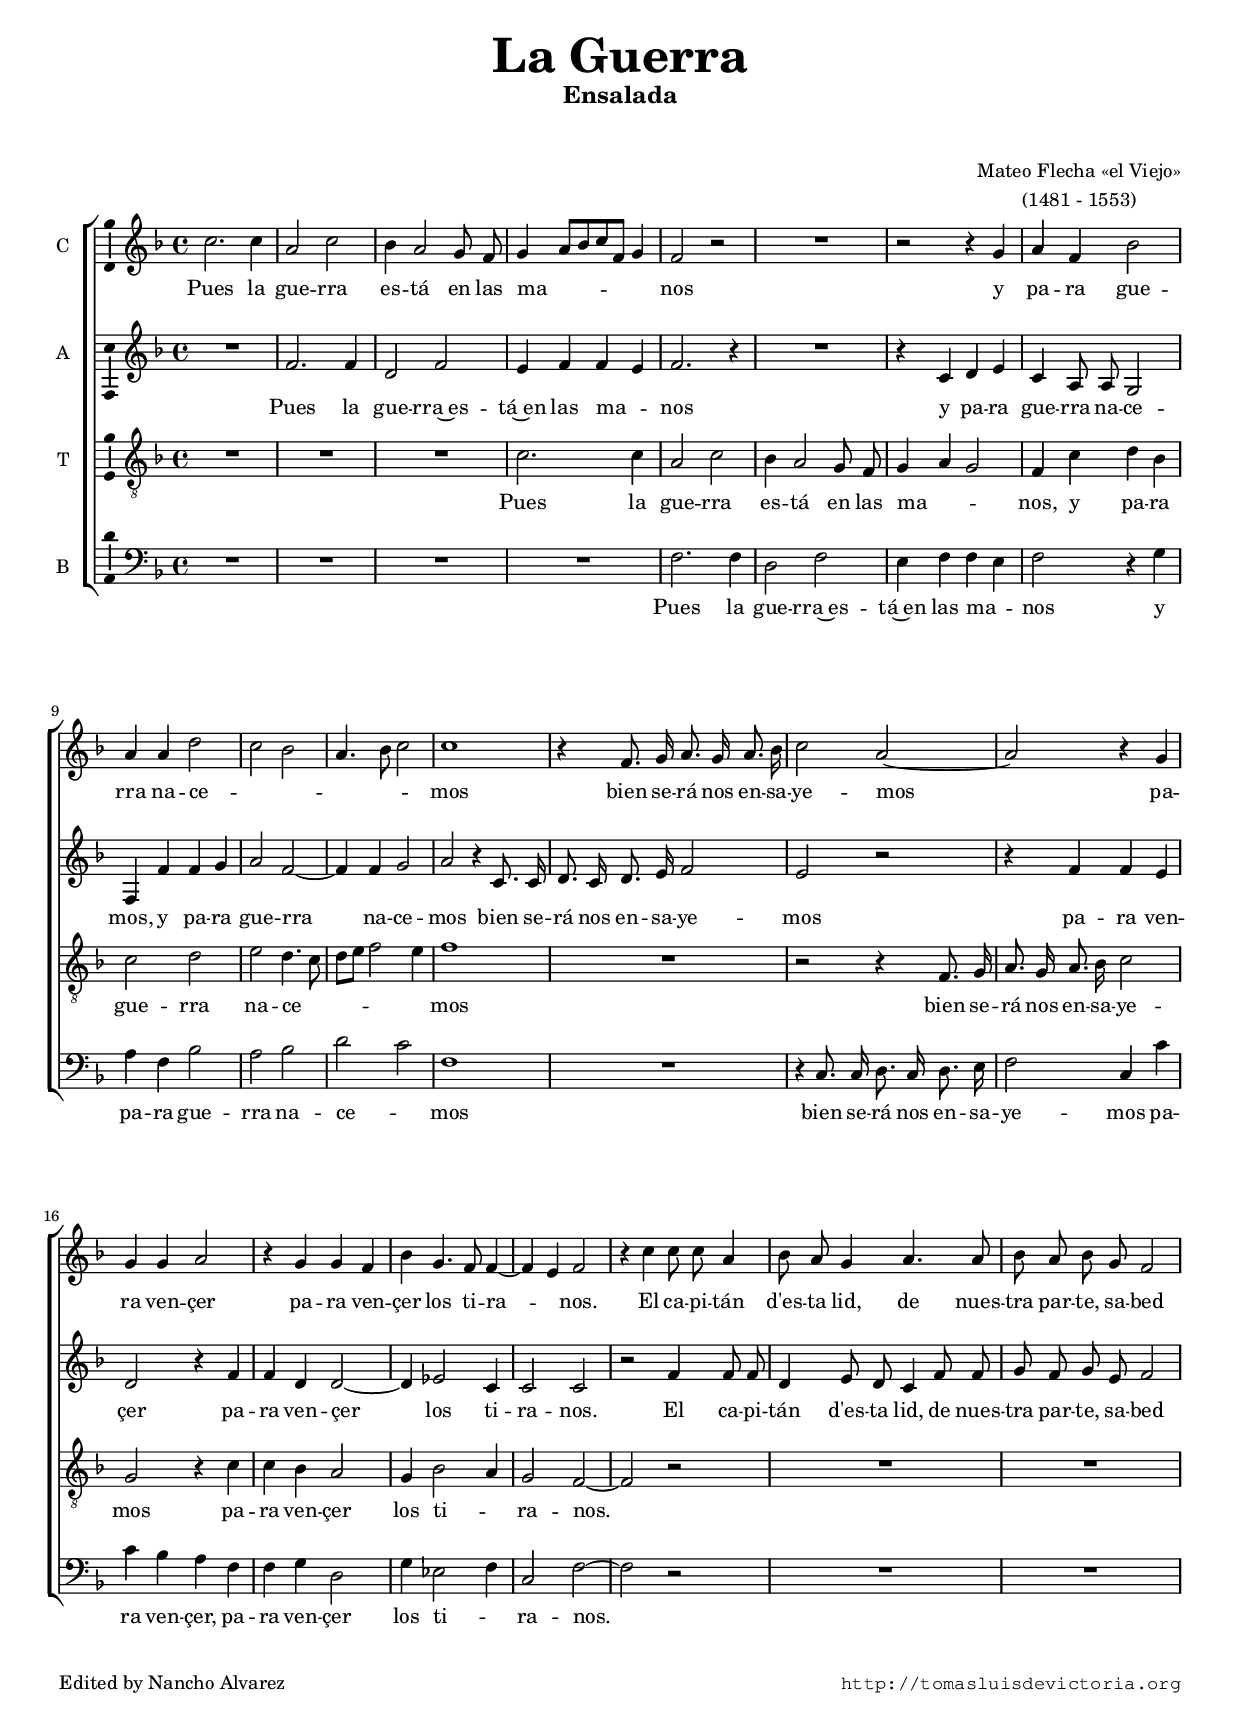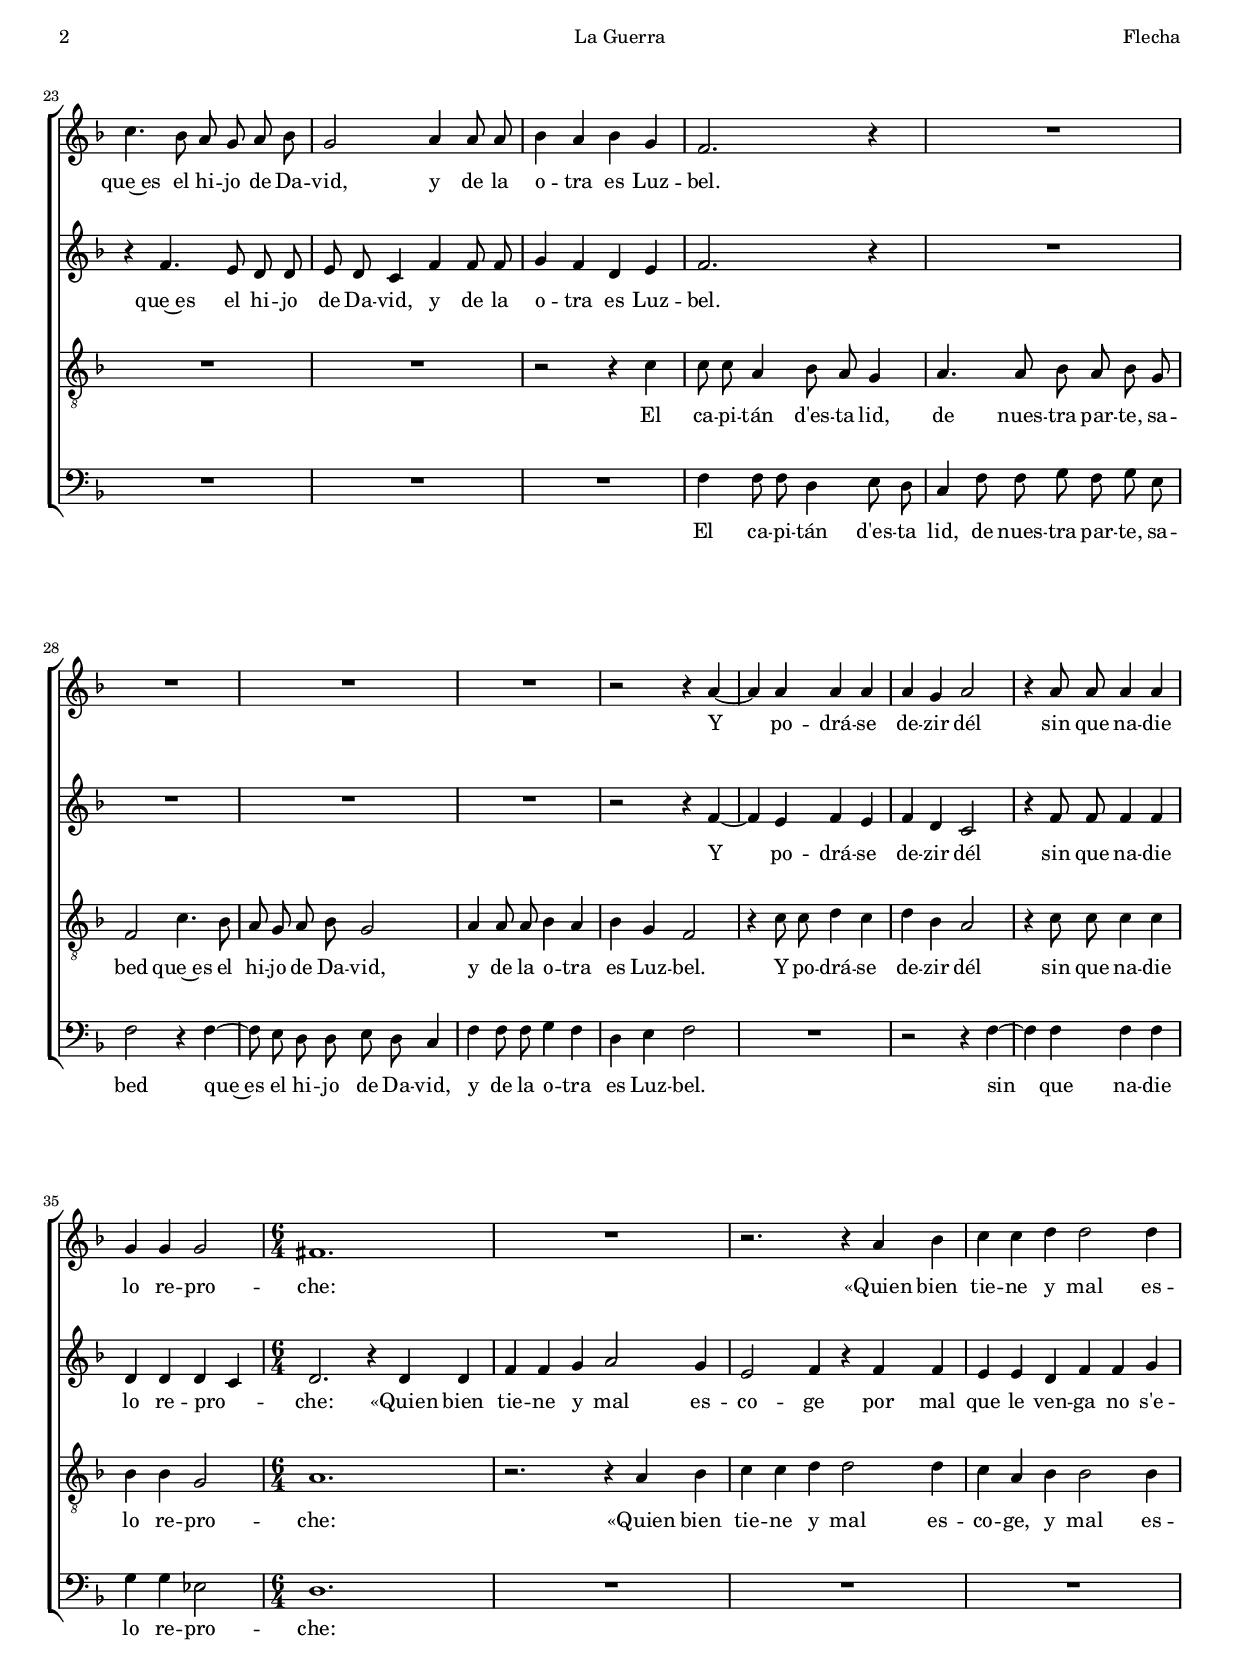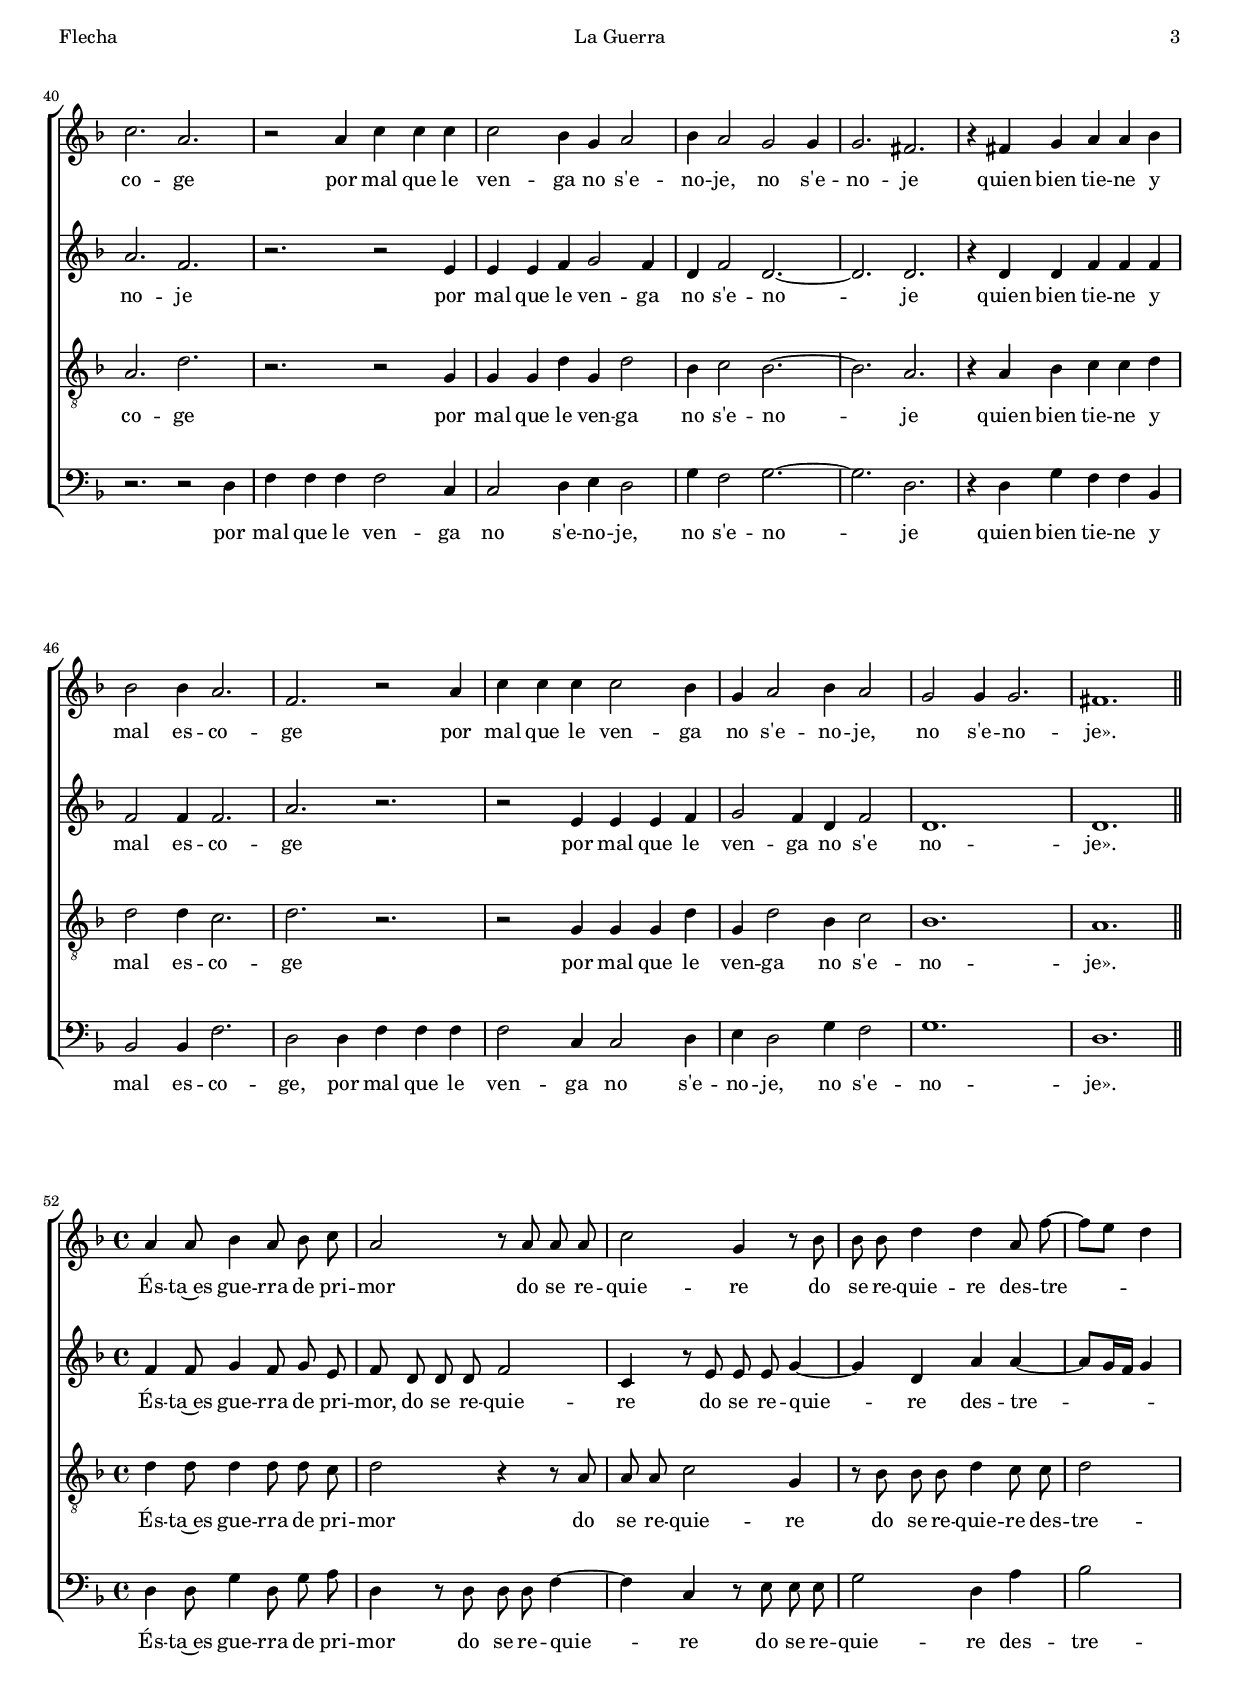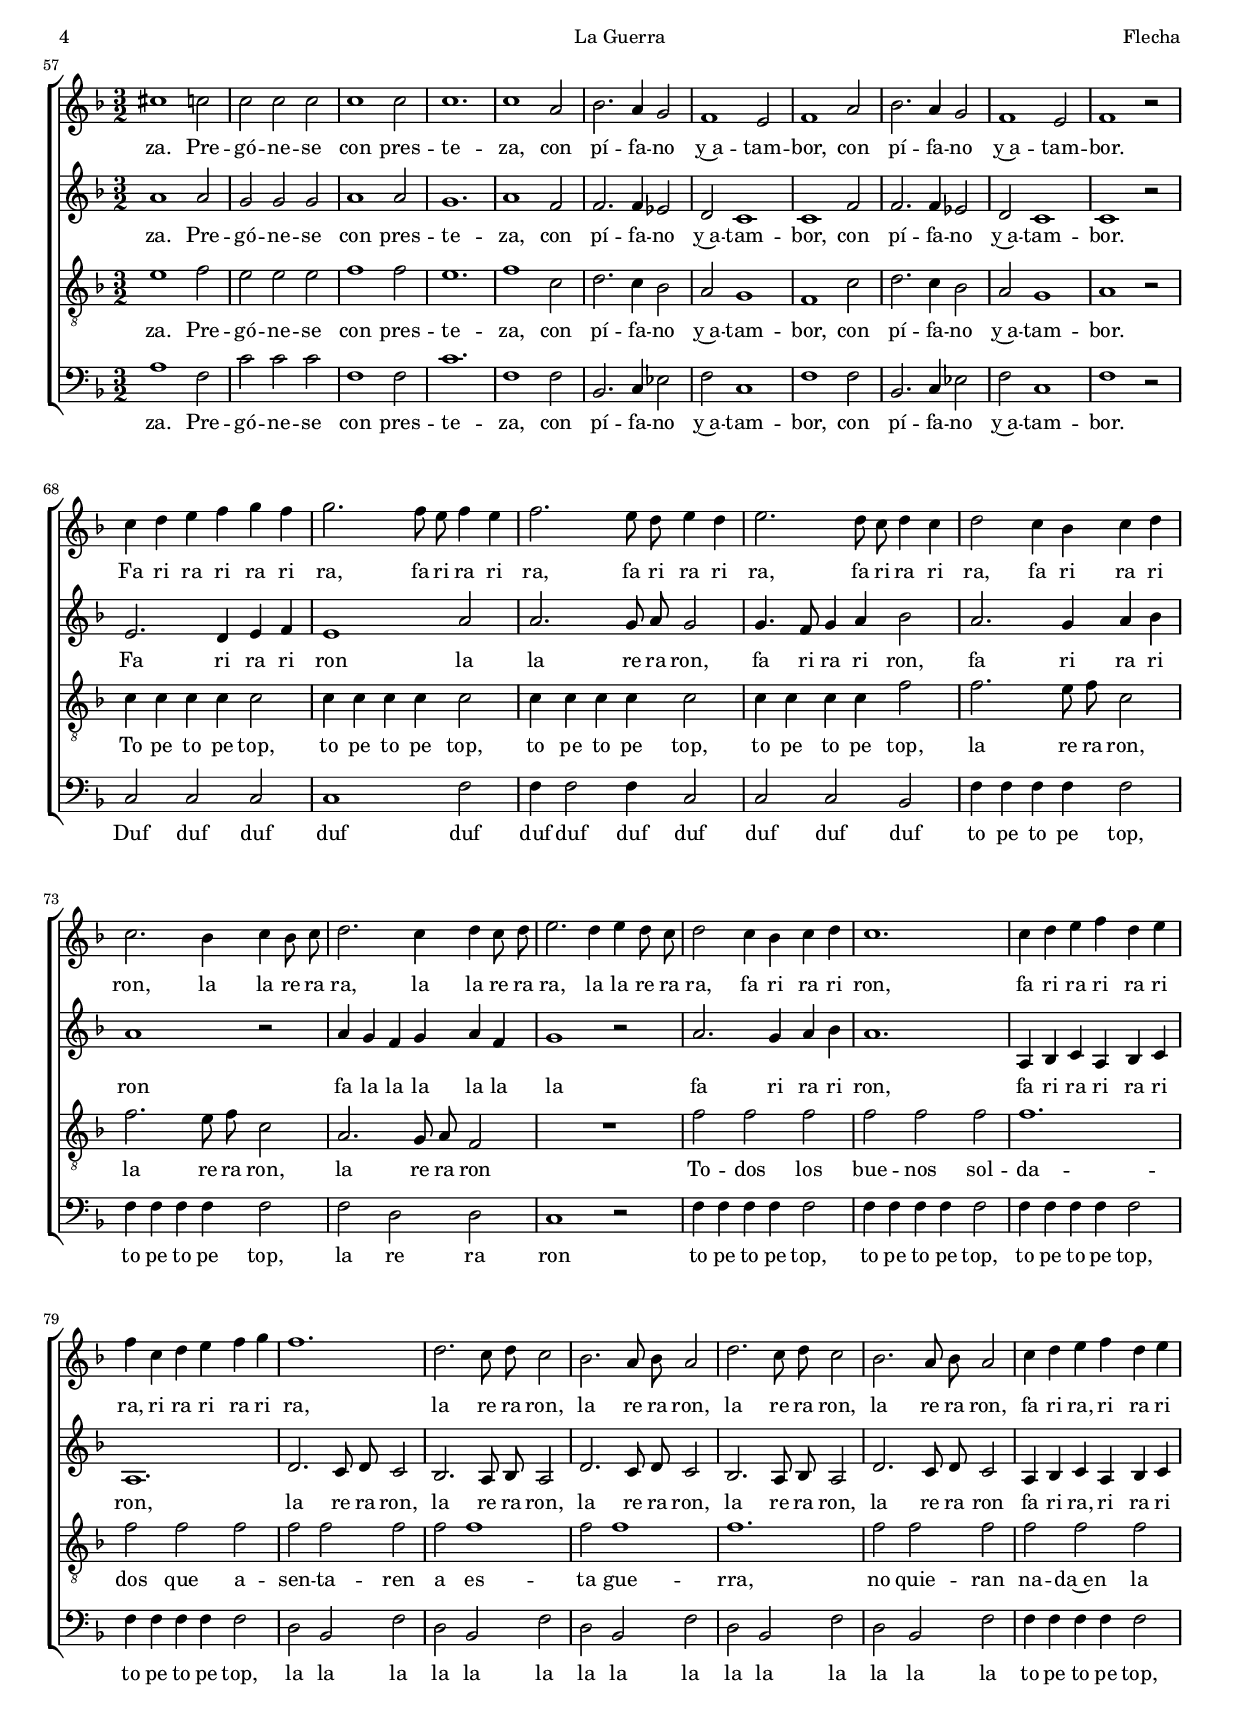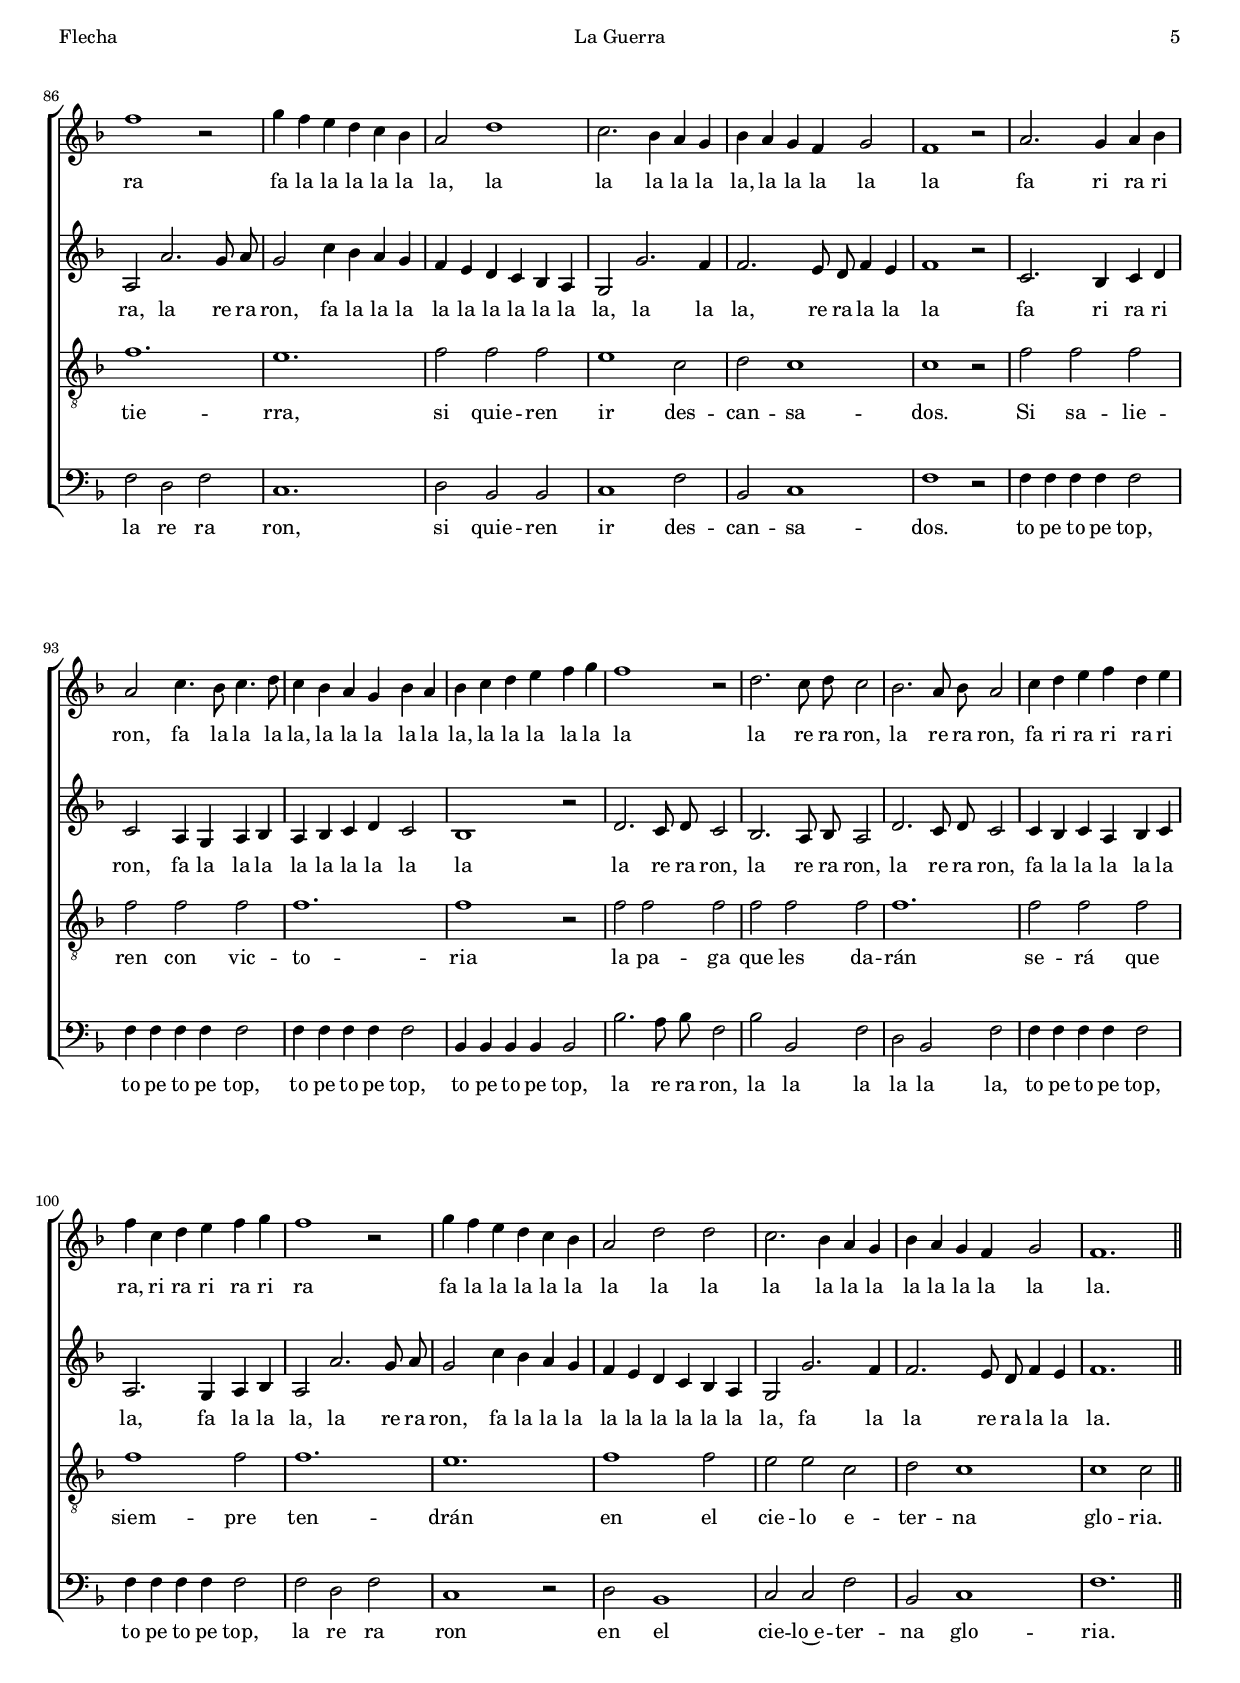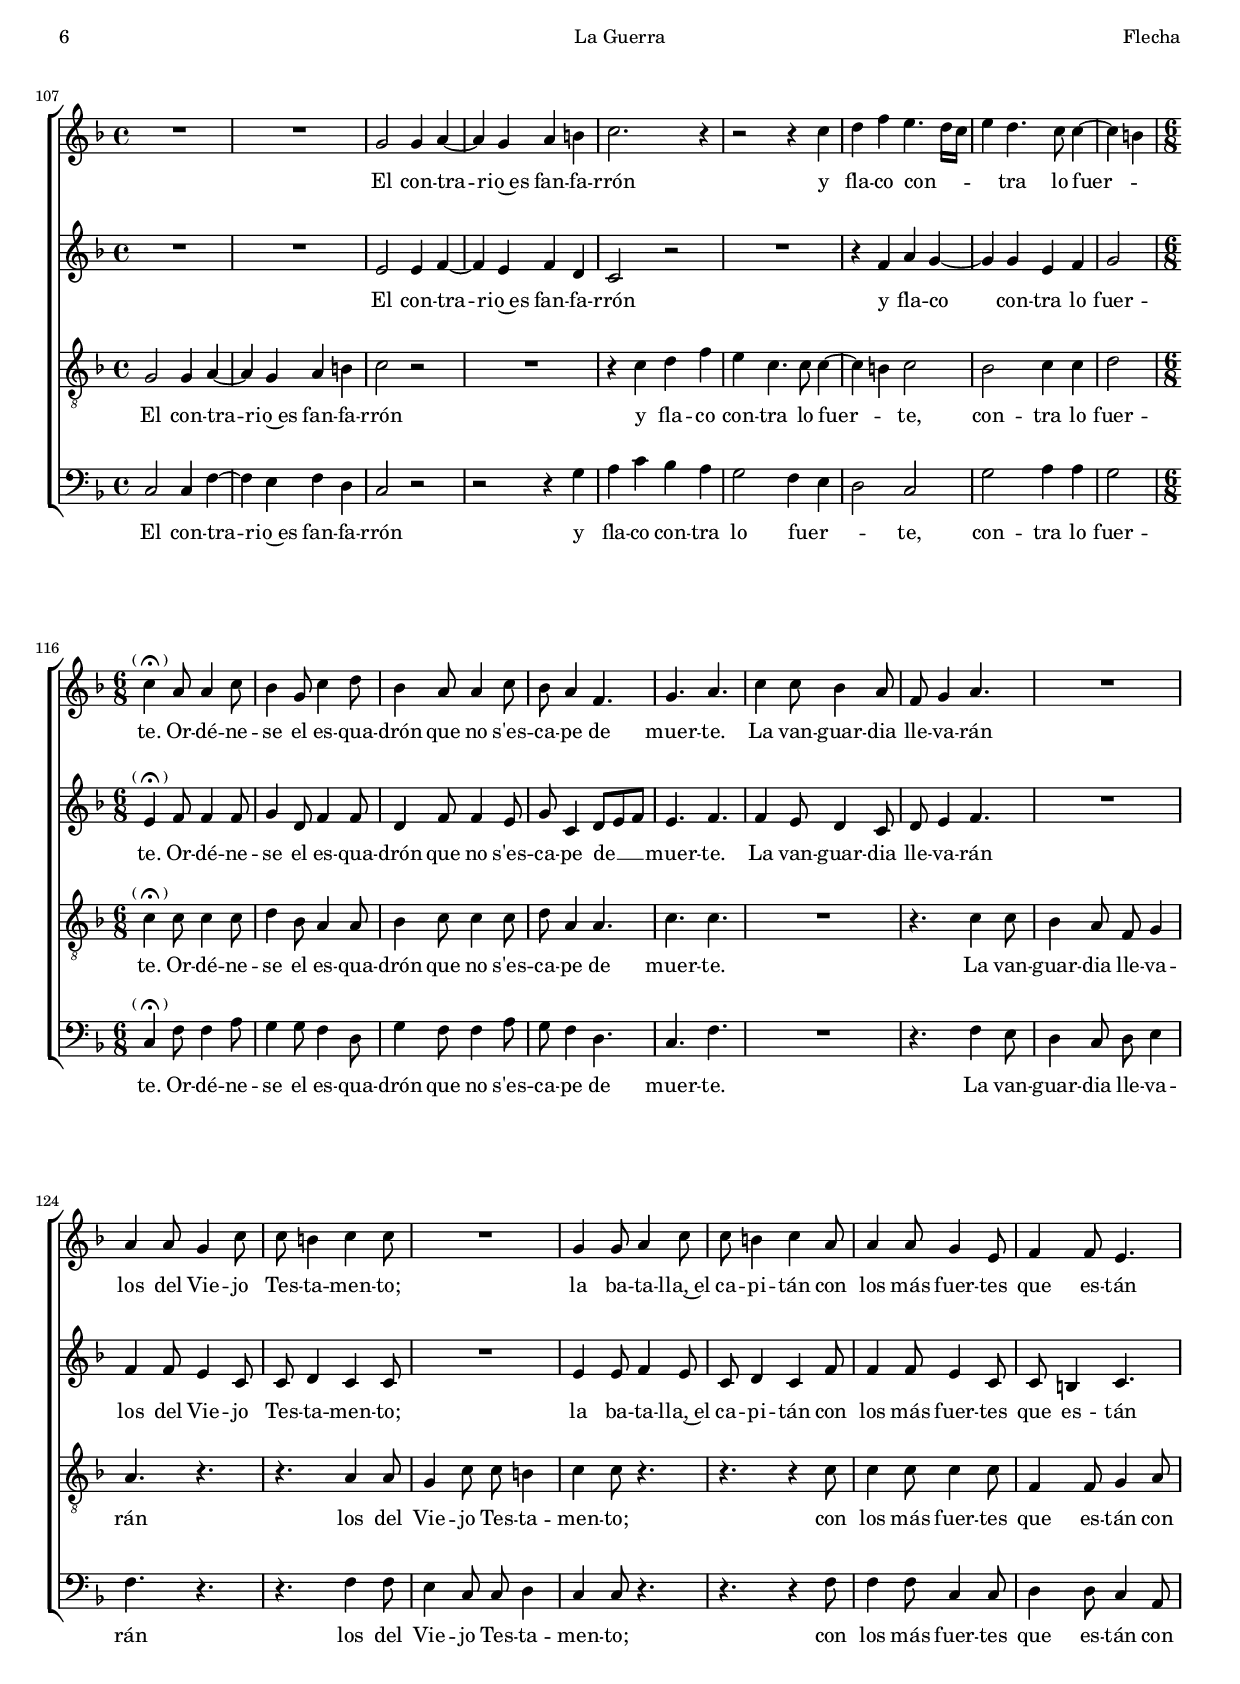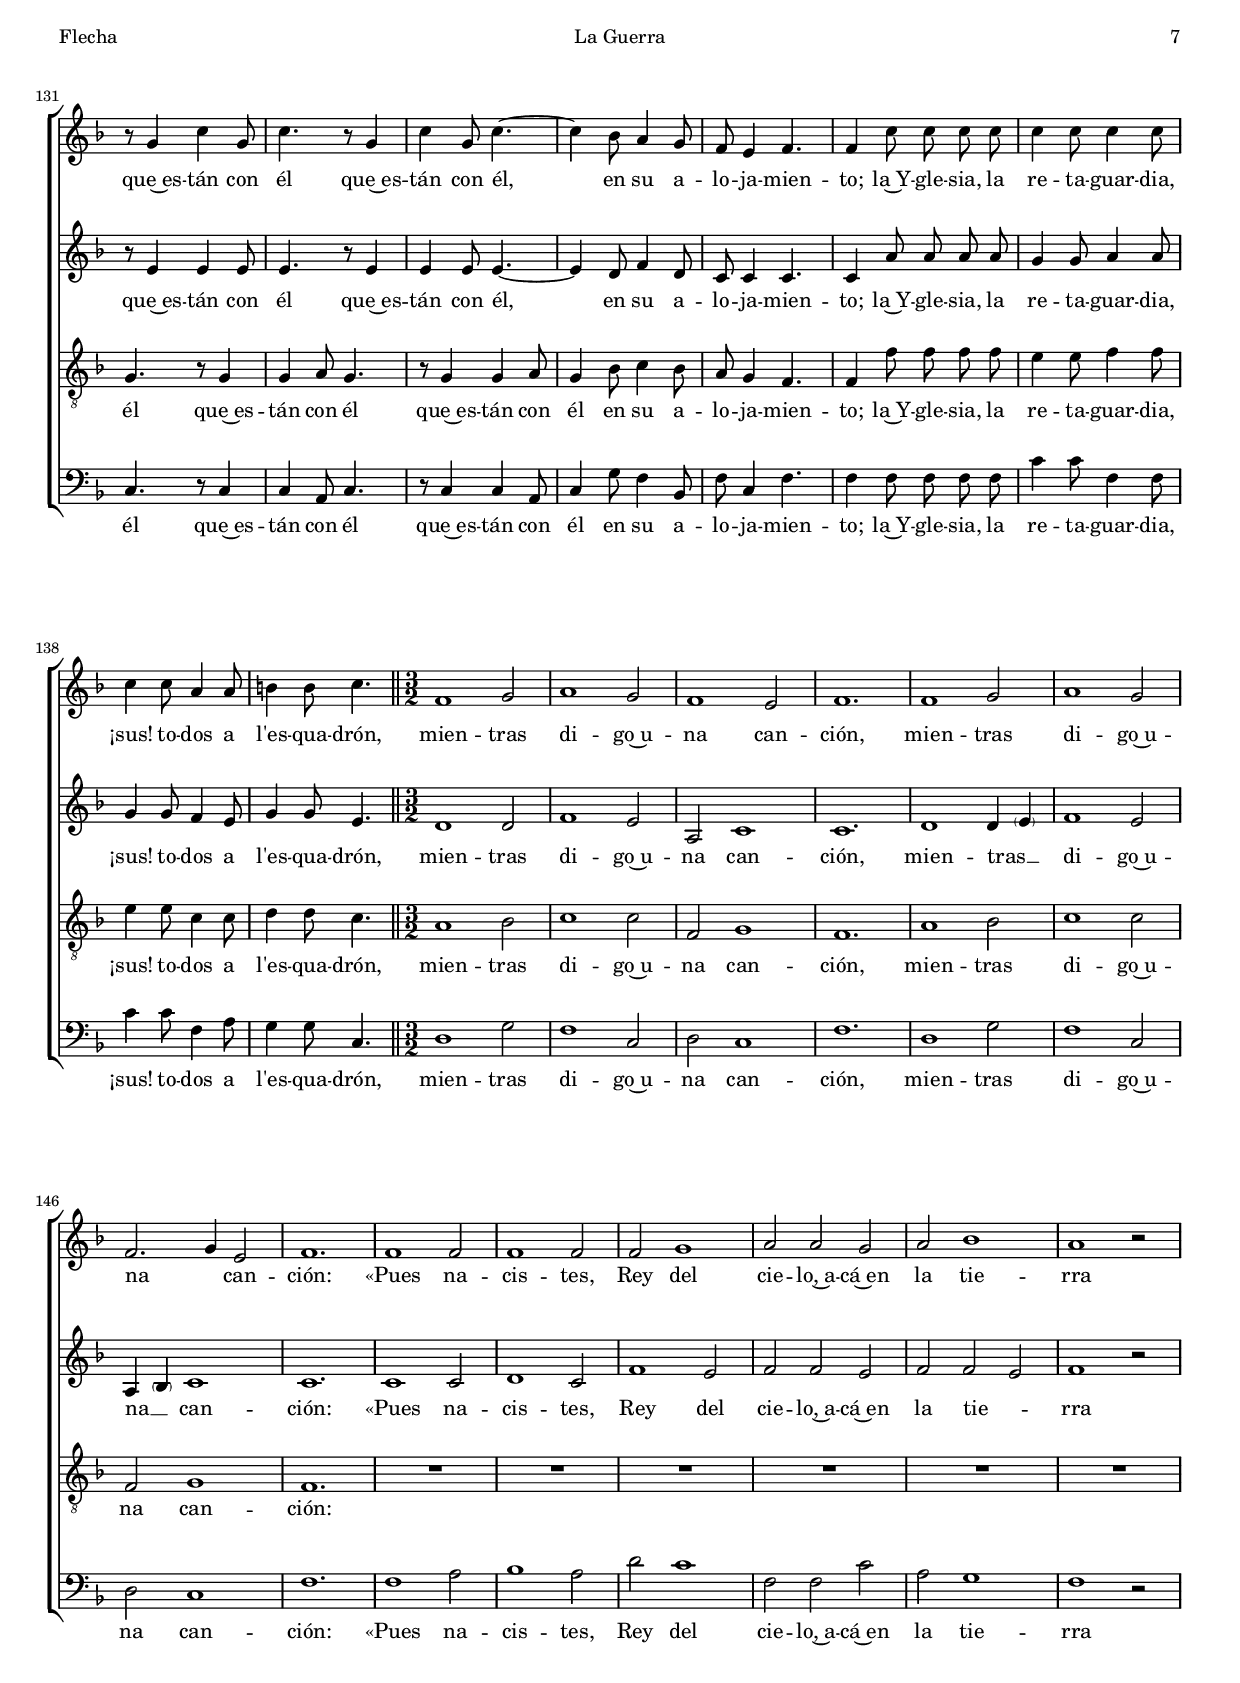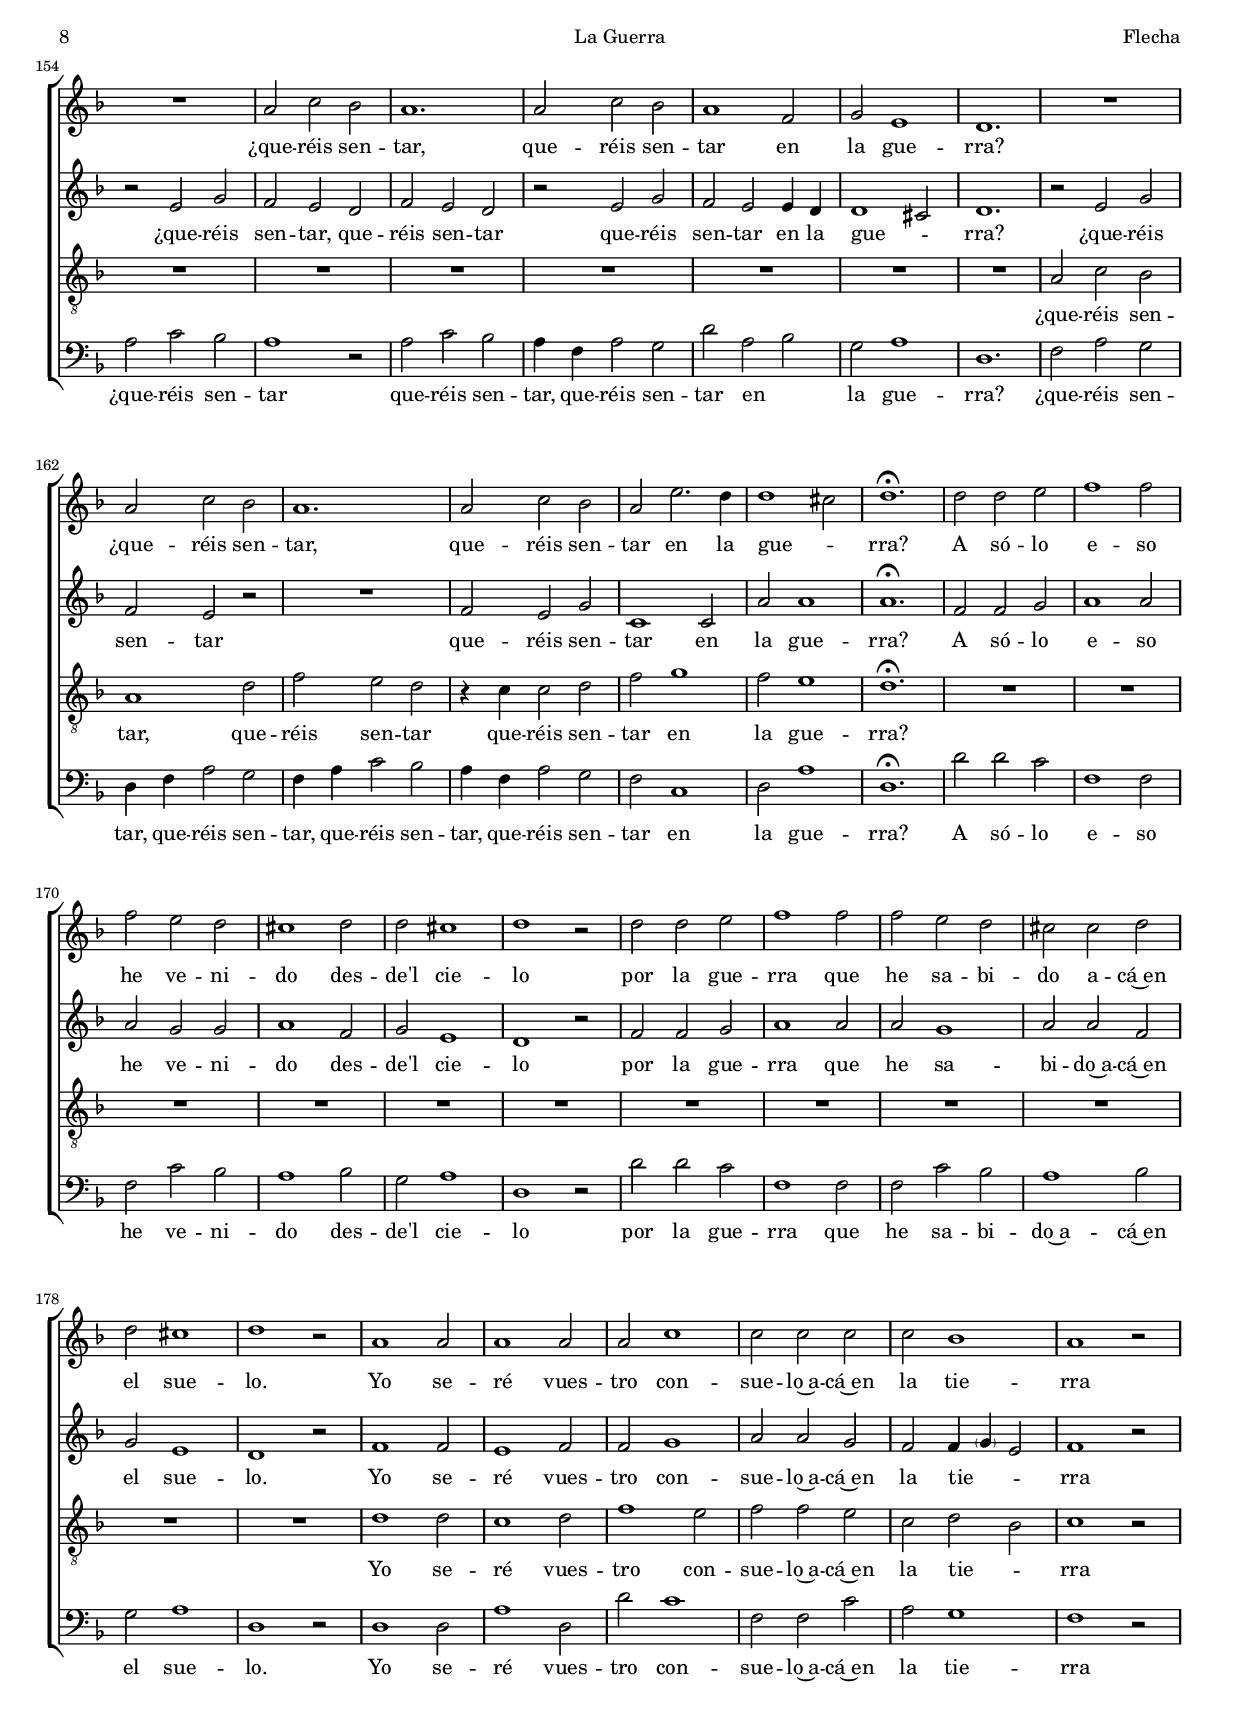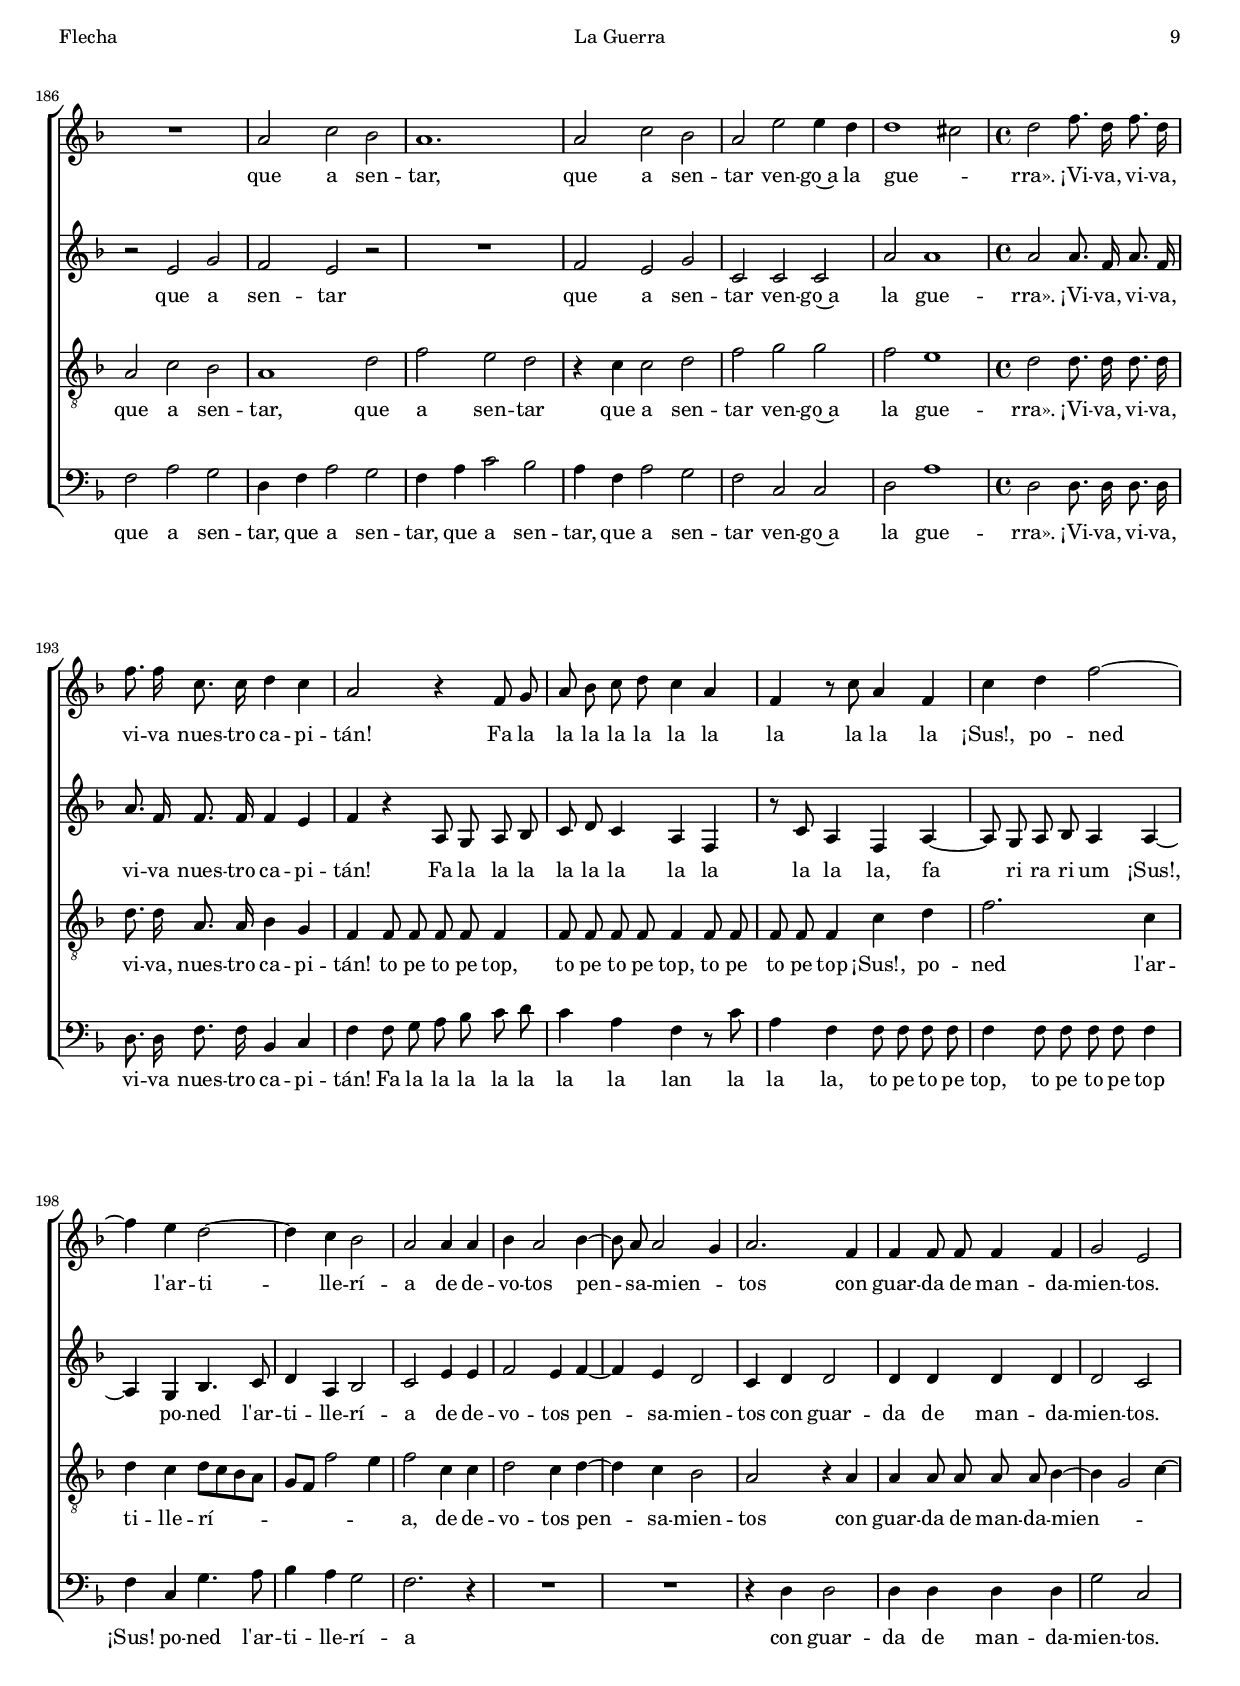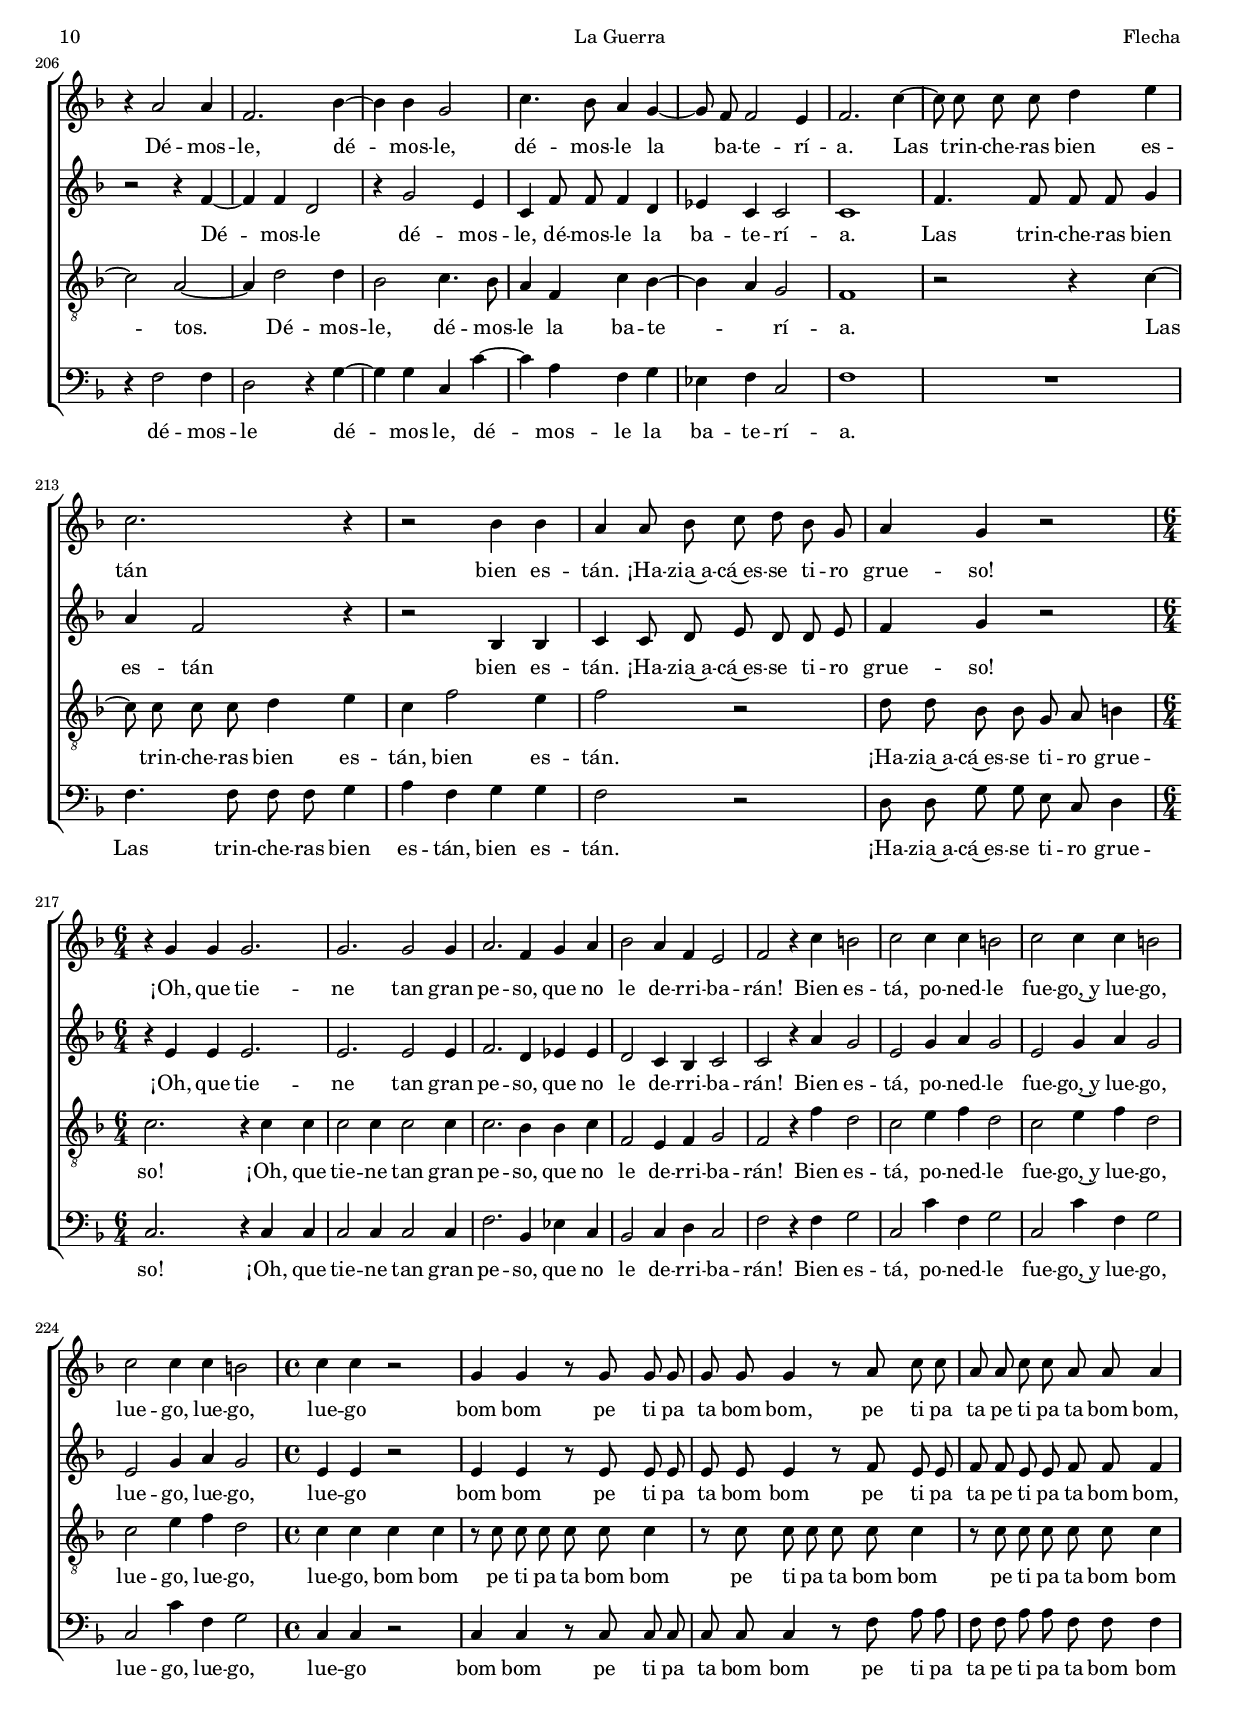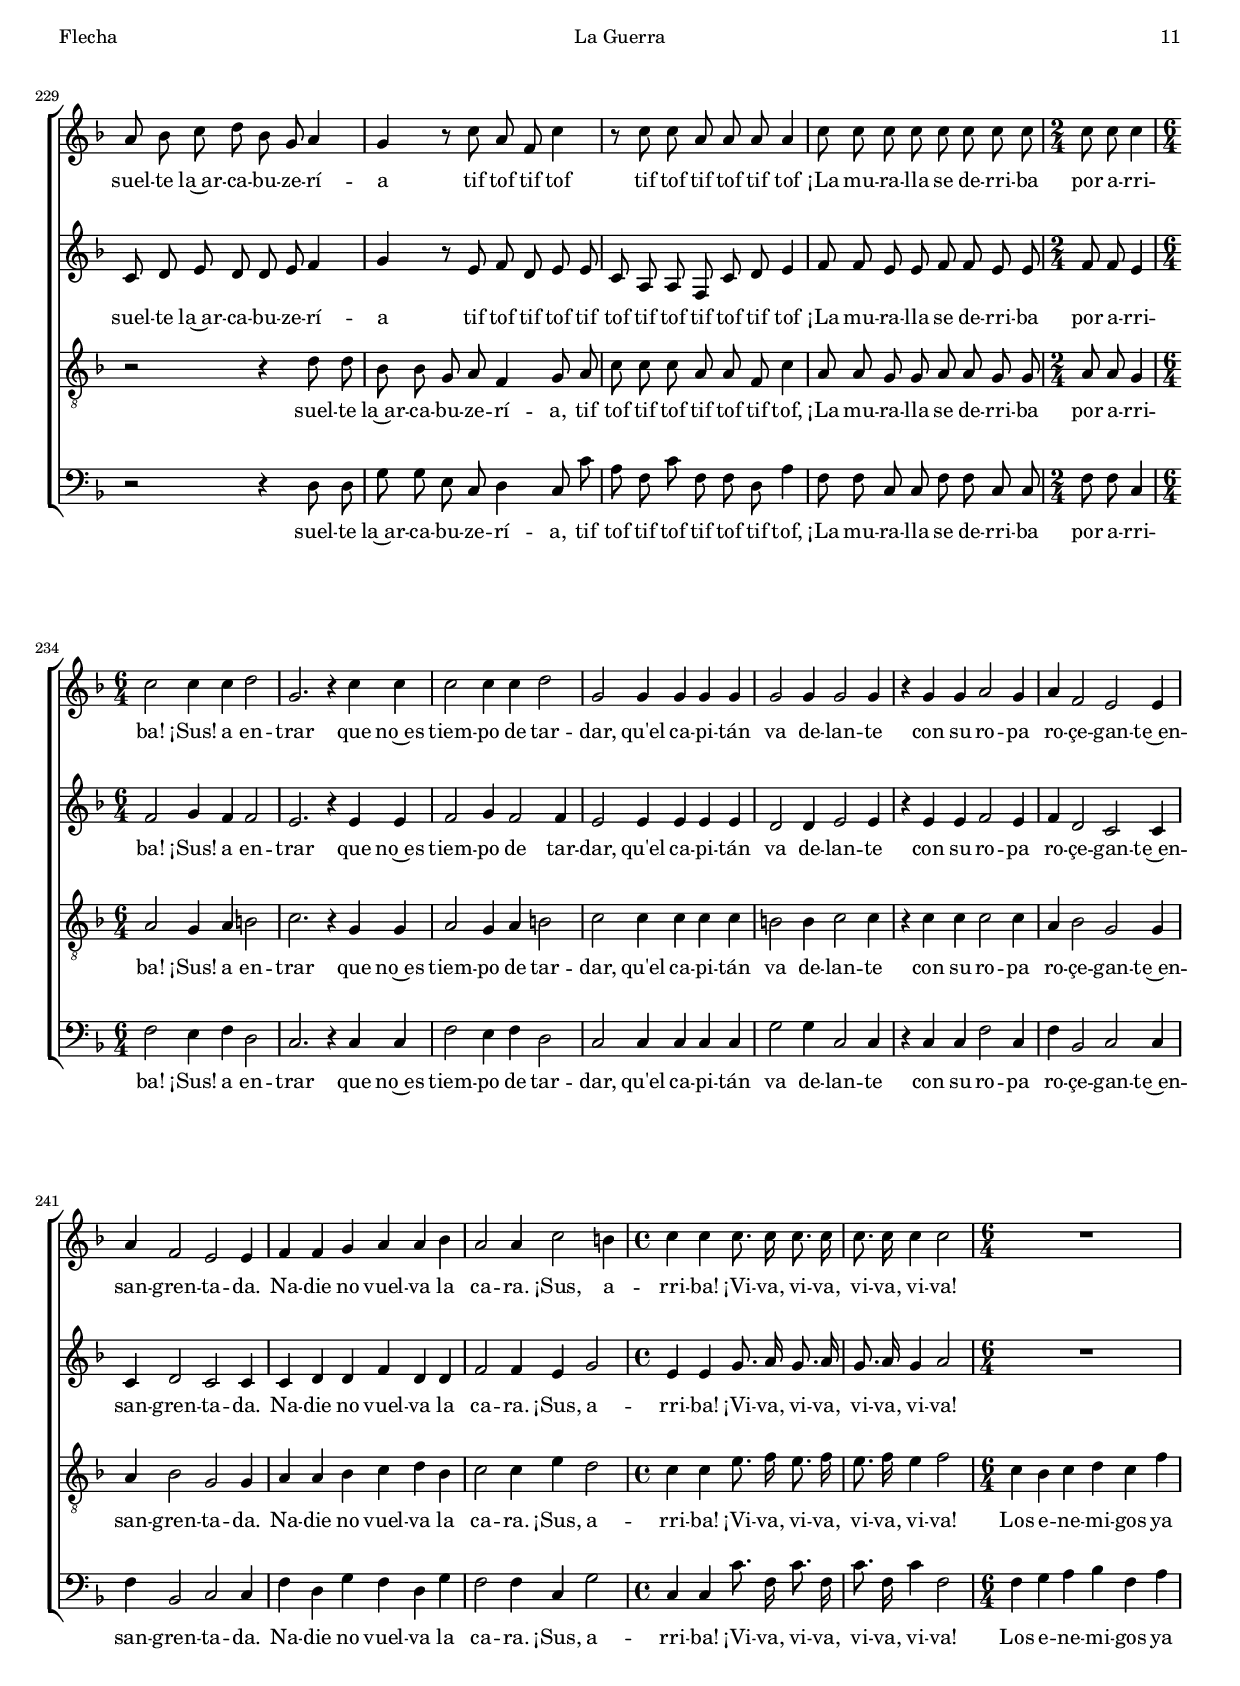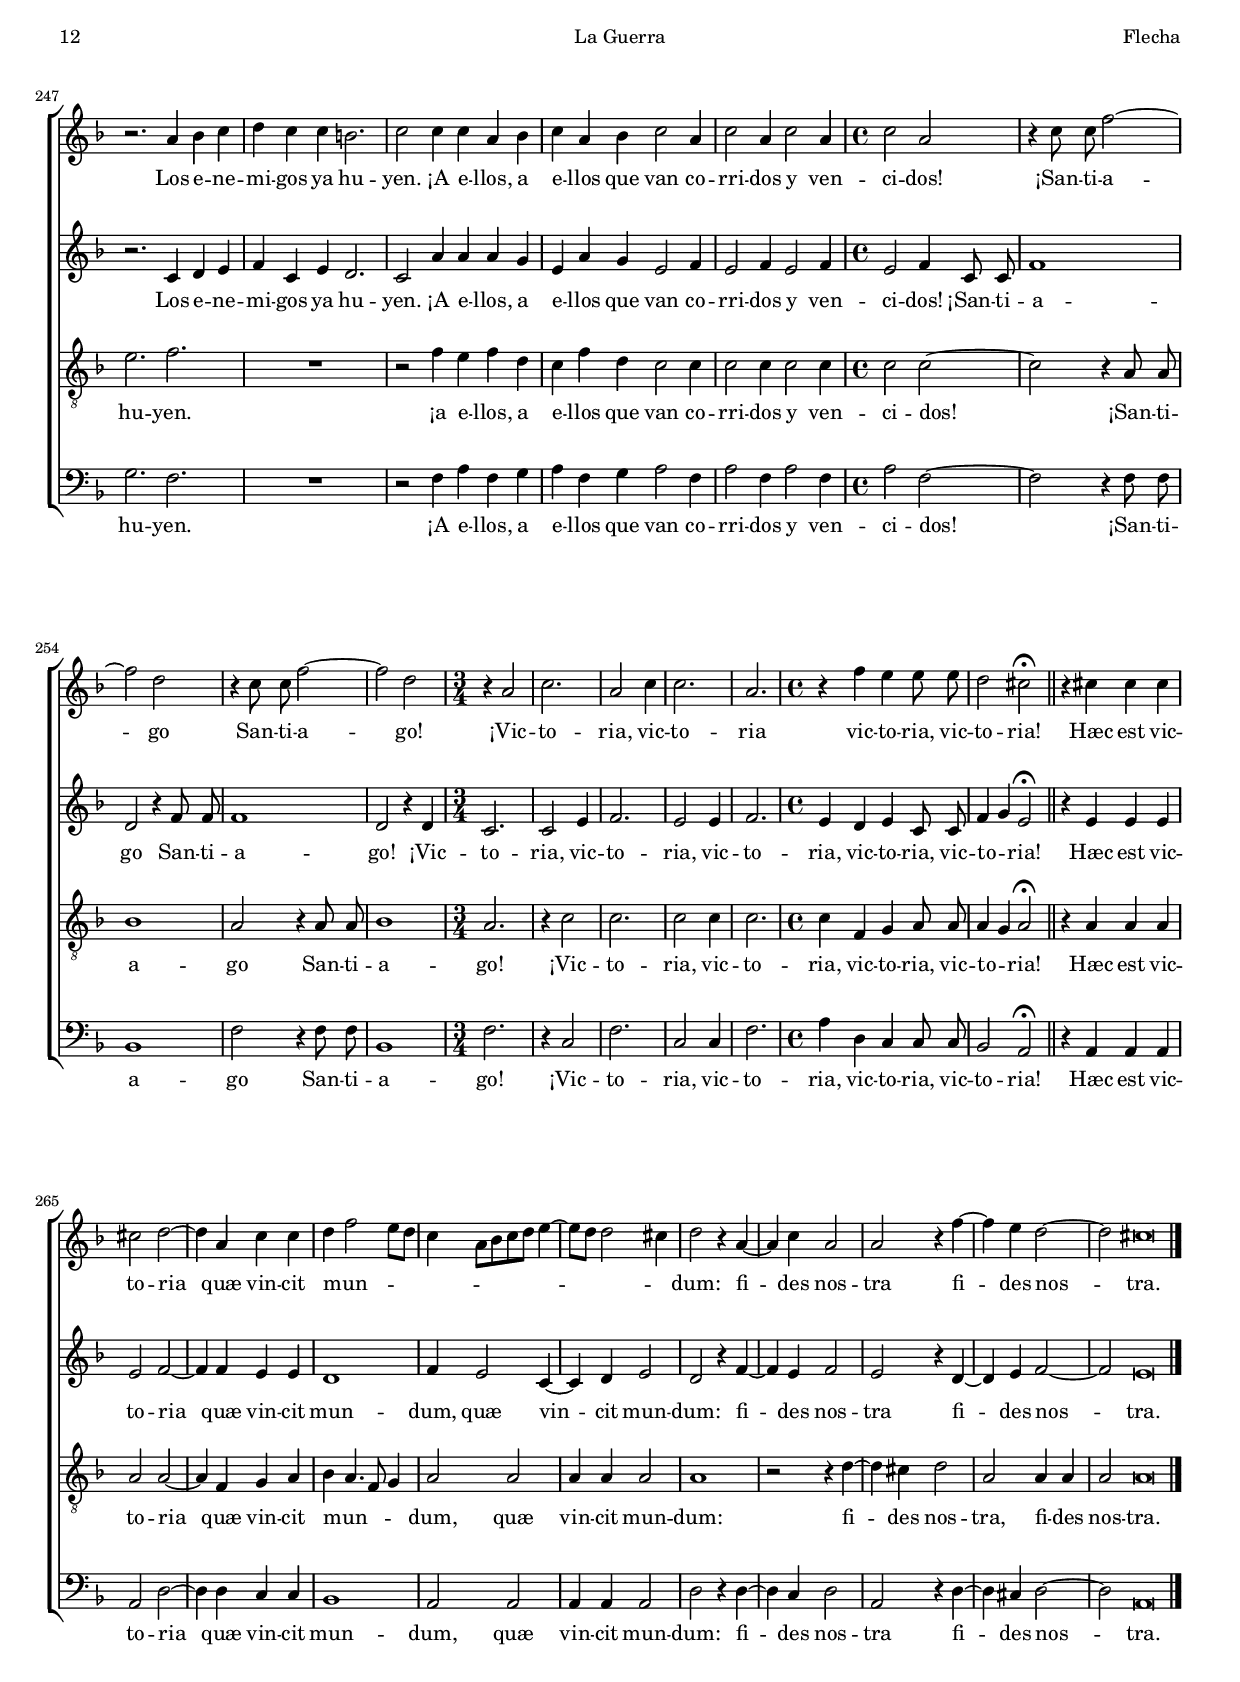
\version "2.22.0"

#(set-default-paper-size "a4")
#(set-global-staff-size 16.5)
#(ly:set-option 'point-and-click #f)
%mobile -s14.5 -i0.5 -ball

ss=\once \set suggestAccidentals = ##t

italicas=\override LyricText.font-shape = #'italic
rectas=\override LyricText.font-shape = #'upright
pcalderon=\markup{\smaller \smaller \line{"(" \musicglyph "scripts.ufermata" ")"}}
mt=#(define-music-function (offset) (number?) ; move lyric text
      #{ \once \override LyricText.X-offset = -$offset #})

htitle="La Guerra"
hcomposer="Flecha"

\header {
	title=\markup{\fontsize #4 \column{" " "La Guerra" }}
	subtitle=\markup{\column{" " \larger "Ensalada" " " " " }}
	composer=\markup{\center-column{"Mateo Flecha «el Viejo»" "(1481 - 1553)"}}
        pdfauthor=\composer
	%opus="(-)"
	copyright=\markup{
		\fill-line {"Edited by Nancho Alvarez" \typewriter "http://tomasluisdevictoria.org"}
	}
%	tagline=""
}

global={\key f \major \time 4/4  \skip 1*35 \time 6/4
\override Score.TimeSignature.break-visibility = #'#(#f #t #t)
		\skip 1*6/4*16 \bar "||" \time 4/4
		\skip 1*4 \time 2/4
\once \override Score.TimeSignature.stencil = ##f
                \skip 1*2/4*1 \time 3/2
		\skip 1*3/2*50 \bar "||" \time 4/4
                \skip 1*8 \time 2/4
\once \override Score.TimeSignature.stencil = ##f
                \skip 1*2/4*1 \time 6/8
\override Score.TimeSignature.break-visibility = #'#(#t #t #t)
                \skip 1*6/8*24 \bar "||" \time 3/2
		\skip 1*3/2*52 \time 4/4
                \skip 1*25 \time 6/4
		\skip 1*6/4*8 \time 4/4
		\skip 1*8 \time 2/4 \skip 1*2/4*1 \time 6/4
		\skip 1*6/4*10 \time 4/4
		\skip 1*2 \time 6/4
		\skip 1*6/4*6 \time 4/4
		\skip 1*5 \time 3/4
		\skip 1*3/4*5 \time 4/4
		\skip 1*2 \bar "||"
		\skip 1*11  \bar "|."
}

cantus={
	c''2. c''4
	a'2 c''
	bes'4 a'2 g'8 f'
	g'4  a'8[ bes' c'' f'] g'4
%5
	f'2 r
	R1*4/4
	r2 r4 g'
	a' f' bes'2
	a'4 a' d''2
%10
	c'' bes'
	a'4. bes'8 c''2
	c''1
	r4 f'8. g'16 a'8. g'16 a'8. bes'16
	c''2 a' ~
%15
	a' r4 g'
	g' g' a'2
	r4 g' g' f'
	bes' g'4. f'8 f'4 ~
	f' e' f'2
%20
	r4 c'' c''8 c'' a'4
	bes'8 a' g'4 a'4. a'8 %\break % para que coincida con la versión antigua
	bes' a' bes' g' f'2
	c''4. bes'8 a' g' a' bes'
	g'2 a'4 a'8 a'
%25
	bes'4 a' bes' g'
	f'2. r4
	R1*4/4
	R1*4/4
	R1*4/4
%30
	R1*4/4
	r2 r4 a' ~
	a' a' a' a'
	a' g' a'2
	r4 a'8 a' a'4 a'
%35
	g' g' g'2
	fis'1.
	R1*6/4
	r2. r4 a' bes'
	c'' c'' d'' d''2 d''4
%40
	c''2. a'
	r2 a'4 c'' c'' c''
	c''2 bes'4 g' a'2
	bes'4 a'2 g' g'4
	g'2. fis'
%45
	r4 fis' g' a' a' bes'
	bes'2 bes'4 a'2.
	f' r2 a'4 %\break % para que coincida con la versión antigua
	c'' c'' c'' c''2 bes'4
	g' a'2 bes'4 a'2
%50
	g' g'4 g'2.
	fis'1. \break
	a'4 a'8 bes'4 a'8 bes' c''
	a'2 r8 a' a' a'
	c''2 g'4 r8 bes'
%55
	bes' bes' d''4 d'' a'8 f'' ~
	 f''[ e''] d''4
	cis''1 c''2
	c'' c'' c''
	c''1 c''2
%60
	c''1.
	c''1 a'2
	bes'2. a'4 g'2
	f'1 e'2
	f'1 a'2
%65
	bes'2. a'4 g'2
	f'1 e'2
	f'1 r2
	\break
        c''4 d'' e'' f'' g'' f''
	g''2. f''8 e'' f''4 e''
%70
	f''2. e''8 d'' e''4 d''
	e''2. d''8 c'' d''4 c''
	d''2 c''4 bes' c'' d''
	c''2. bes'4 c'' bes'8 c''
	d''2. c''4 d'' c''8 d''
%75
	e''2. d''4 e'' d''8 c''
	d''2 c''4 bes' c'' d''
	c''1.
	c''4 d'' e'' f'' d'' e''
	f'' c'' d'' e'' f'' g''
%80
	f''1.
	d''2. c''8 d'' c''2
	bes'2. a'8 bes' a'2
	d''2. c''8 d'' c''2
	bes'2. a'8 bes' a'2
%85
	c''4 d'' e'' f'' d'' e''
	f''1 r2
	g''4 f'' e'' d'' c'' bes'
	a'2 d''1
	c''2. bes'4 a' g'
%90
	bes' a' g' f' g'2
	f'1 r2
	a'2. g'4 a' bes'
	a'2 c''4. bes'8 c''4. d''8
	c''4 bes' a' g' bes' a'
%95
	bes' c'' d'' e'' f'' g''
	f''1 r2
	d''2. c''8 d'' c''2
	bes'2. a'8 bes' a'2
	c''4 d'' e'' f'' d'' e''
%100
	f'' c'' d'' e'' f'' g''
	f''1 r2
	g''4 f'' e'' d'' c'' bes'
	a'2 d'' d''
	c''2. bes'4 a' g'
%105
	bes' a' g' f' g'2
	f'1. \pageBreak
	R1*4/4
	R1*4/4
	g'2 g'4 a' ~
%110
	a' g' a' b'
	c''2. r4
	r2 r4 c''
	d'' f'' e''4.  d''16[ c'']
	e''4 d''4. c''8 c''4 ~
%115
	c'' b' \break
	\once \override Score.TextScript.X-offset = #-1.4
	\time 6/8 c''^\pcalderon a'8 a'4 c''8
	bes'4 g'8 c''4 d''8
	bes'4 a'8 a'4 c''8
	bes' a'4 f'4.
%120
	g' a' %\break
	c''4 c''8 bes'4 a'8
	f' g'4 a'4.
	R1*6/8
	a'4 a'8 g'4 c''8
%125
	c'' b'4 c'' c''8
	R1*6/8
	g'4 g'8 a'4 c''8
	c'' b'4 c'' a'8 %\break % para que coincida con la versión antigua
	a'4 a'8 g'4 e'8
%130
	f'4 f'8 e'4.
	r8 g'4 c'' g'8
	c''4. r8 g'4
	c'' g'8 c''4. ~
	c''4 bes'8 a'4 g'8
%135
	f' e'4 f'4.
	f'4 c''8 c'' c'' c''
	c''4 c''8 c''4 c''8
	c''4 c''8 a'4 a'8
	b'4 b'8 c''4.
%140
	f'1 g'2
	a'1 g'2
	f'1 e'2
	f'1.
	f'1 g'2
	a'1 g'2
	f'2. g'4 e'2
	f'1.
	f'1 f'2
%145
	f'1 f'2
	f' g'1
	a'2 a' g'
	a' bes'1
	a'1 r2 \break 
%150
	R1*3/2
	a'2 c'' bes'
	a'1.
	a'2 c'' bes'
	a'1 f'2
%155
	g' e'1
	d'1.
	R1*3/2
	a'2 c'' bes'
	a'1.
%160
	a'2 c'' bes'
	a' e''2. d''4
	d''1 cis''2
	d''1.^\fermata
	d''2 d'' e''
%165
	f''1 f''2
	f'' e'' d''
	cis''1 d''2
	d'' cis''1
	d'' r2
%170
	d'' d'' e''
	f''1 f''2
	f'' e'' d''
	cis'' cis'' d''
	d'' cis''1
%175
	d'' r2
	a'1 a'2
	a'1 a'2
	a' c''1
	c''2 c'' c''
%180
	c'' bes'1
	a' r2 \break 
	R1*3/2
	a'2 c'' bes'
	a'1.
%185
	a'2 c'' bes'
	a' e'' e''4 d''
	d''1 cis''2 
	d'' f''8. d''16 f''8. d''16
	f''8. f''16 c''8. c''16 d''4 c''
%190
	a'2 r4 f'8 g'
	a' bes' c'' d'' c''4 a'
	f' r8 c'' a'4 f'
	c'' d'' f''2 ~
	f''4 e'' d''2 ~
%195
	d''4 c'' bes'2
	a' a'4 a'
	bes' a'2 bes'4 ~
	bes'8 a' a'2 g'4
	a'2. f'4
%200
	f' f'8 f' f'4 f'
	g'2 e' \break
	r4 a'2 a'4
	f'2. bes'4 ~
	bes' bes' g'2
%205
	c''4. bes'8 a'4 g' ~
	g'8 f' f'2 e'4
	f'2. c''4 ~
	c''8 c'' c'' c'' d''4 e''
	c''2. r4
%210
	r2 bes'4 bes'
	a' a'8 bes' c'' d'' bes' g'
	a'4 g' r2
	r4 g' g' g'2.
	g' g'2 g'4
%215
	a'2. f'4 g' a'
	bes'2 a'4 f' e'2
	f' r4 c'' b'2
	c'' c''4 c'' b'2
	c'' c''4 c'' b'2
%220
	c'' c''4 c'' b'2
	c''4 c'' r2
	g'4 g' r8 g' g' g'
	g' g' g'4 r8 a' c'' c''
	a' a' c'' c'' a' a' a'4
%225
	a'8 bes' c'' d'' bes' g' a'4
	g' r8 c'' a' f' c''4
	r8 c'' c'' a' a' a' a'4
	c''8 c'' c'' c'' c'' c'' c'' c''
	c'' c'' c''4
%230
	c''2 c''4 c'' d''2
	g'2. r4 c'' c''
	c''2 c''4 c'' d''2
	g' g'4 g' g' g'
	g'2 g'4 g'2 g'4
%235
	r g' g' a'2 g'4
	a' f'2 e' e'4
	a' f'2 e' e'4
	f' f' g' a' a' bes' %\break % para que coincida con la versión antigua
	a'2 a'4 c''2 b'4
%240
	c'' c'' c''8. c''16 c''8. c''16
	c''8. c''16 c''4 c''2
	R1*6/4
	r2. a'4 bes' c''
	d'' c'' c'' b'2.
%245
	c''2 c''4 c'' a' bes'
	c'' a' bes' c''2 a'4
	c''2 a'4 c''2 a'4
	c''2 a'
	r4 c''8 c'' f''2 ~
%250
	f'' d''
	r4 c''8 c'' f''2 ~
	f'' d''
	r4 a'2 c''2.
	a'2 c''4 c''2.
%255
	a'
	r4 f'' e'' e''8 e''
	d''2 cis''^\fermata
	r4 cis'' cis'' cis''
	cis''2 d'' ~
%260
	d''4 a' c'' c''
	d'' f''2  e''8[ d'']
	c''4  a'8[ bes' c'' d''] e''4 ~
	 e''8[ d''] d''2 cis''4
	d''2 r4 a' ~
%265
	a' c'' a'2
	a'2 r4 f''4 ~
	f'' e'' d''2 ~
	d'' cis''\breve*1/4
}

altus={
	R1*4/4
	f'2. f'4
	d'2 f'
	e'4 f' f' e'
%5
	f'2. r4
	R1*4/4
	r4 c' d' e'
	c' a8 a g2
	f4 f' f' g'
%10
	a'2 f' ~
	f'4 f' g'2
	a' r4 c'8. c'16
	d'8. c'16 d'8. e'16 f'2
	e' r
%15
	r4 f' f' e'
	d'2 r4 f'
	f' d' d'2 ~
	d'4 ees'2 c'4
	c'2 c'
%20
	r f'4 f'8 f'
	d'4 e'8 d' c'4 f'8 f'
	g' f' g' e' f'2
	r4 f'4. e'8 d' d'
	e' d' c'4 f' f'8 f'
%25
	g'4 f' d' e'
	f'2. r4
	R1*4/4
	R1*4/4
	R1*4/4
%30
	R1*4/4
	r2 r4 f' ~
	f' e' f' e'
	f' d' c'2
	r4 f'8 f' f'4 f'
%35
	d' d' d' c'
	d'2. r4 d' d'
	f' f' g' a'2 g'4
	e'2 f'4 r f' f'
	e' e' d' f' f' g'
%40
	a'2. f'
	r r2 e'4
	e' e' f' g'2 f'4
	d' f'2 d'2. ~
	d' d'
%45
	r4 d' d' f' f' f'
	f'2 f'4 f'2.
	a' r
	r2 e'4 e' e' f'
	g'2 f'4 d'4 f'2
%50
	d'1.
	d'
	f'4 f'8 g'4 f'8 g' e'
	f' d' d' d' f'2
	c'4 r8 e' e' e' g'4 ~
%55
	g' d' a' a' ~
	 a'8[ g'16 f'] g'4
	a'1 a'2
	g' g' g'
	a'1 a'2
%60
	g'1.
	a'1 f'2
	f'2. f'4 ees'2
	d' c'1
	c' f'2
%65
	f'2. f'4 ees'2
	d' c'1
	c' r2
	e'2. d'4 e' f'
	e'1 a'2
%70
	a'2. g'8 a' g'2
	g'4. f'8 g'4 a' bes'2
	a'2. g'4 a' bes'
	a'1 r2
	a'4 g' f' g' a' f'
%75
	g'1 r2
	a'2. g'4 a' bes'
	a'1.
	a4 bes c' a bes c'
	a1.
%80
	d'2. c'8 d' c'2
	bes2. a8 bes a2
	d'2. c'8 d' c'2
	bes2. a8 bes a2
	d'2. c'8 d' c'2
%85
	a4 bes c' a bes c'
	a2 a'2. g'8 a'
	g'2 c''4 bes' a' g'
	f' e' d' c' bes a
	g2 g'2. f'4
%90
	f'2. e'8 d' f'4 e'
	f'1 r2
	c'2. bes4 c' d'
	c'2 a4 g a bes
	a bes c' d' c'2
%95
	bes1 r2
	d'2. c'8 d' c'2
	bes2. a8 bes a2
	d'2. c'8 d' c'2
	c'4 bes c' a bes c'
%100
	a2. g4 a bes
	a2 a'2. g'8 a'
	g'2 c''4 bes' a' g'
	f' e' d' c' bes a
	g2 g'2. f'4
%105
	f'2. e'8 d' f'4 e'
	f'1.
	R1*4/4
	R1*4/4
	e'2 e'4 f' ~
%110
	f' e' f' d'
	c'2 r
	R1*4/4
	r4 f' a' g' ~
	g' g' e' f'
%115
	g'2
	\time 6/8 e'4^\pcalderon f'8 f'4 f'8
	g'4 d'8 f'4 f'8
	d'4 f'8 f'4 e'8
	g' c'4  d'8[ e' f']
%120
	e'4. f'
	f'4 e'8 d'4 c'8
	d' e'4 f'4.
	R1*6/8
	f'4 f'8 e'4 c'8
%125
	c' d'4 c' c'8
	R1*6/8
	e'4 e'8 f'4 e'8
	c' d'4 c' f'8
	f'4 f'8 e'4 c'8
%130
	c' b4 c'4.
	r8 e'4 e' e'8
	e'4. r8 e'4
	e' e'8 e'4. ~
	e'4 d'8 f'4 d'8
%135
	c'8 c'4 c'4.
	c'4 a'8 a' a' a'
	g'4 g'8 a'4 a'8
	g'4 g'8 f'4 e'8
	g'4 g'8 e'4.
%140
	d'1 d'2
	f'1 e'2
	a c'1
	c'1.
	d'1 d'4 \parenthesize e'
	f'1 e'2
	a4 \parenthesize bes c'1
	c'1.
	c'1 c'2
%145
	d'1 c'2
	f'1 e'2
	f' f' e'
	f'2 f'2 e'2
	f'1 r2
%150
	r e' g'
	f' e' d'
	f' e' d'
	r e' g'
	f' e' e'4 d'
%155
	d'1 cis'2
	d'1.
	r2 e' g'
	f' e' r
	R1*3/2
%160
	f'2 e' g'
	c'1 c'2
	a' a'1
	a'1.^\fermata
	f'2 f' g'
%165
	a'1 a'2
	a' g' g'
	a'1 f'2
	g' e'1
	d' r2
%170
	f' f' g'
	a'1 a'2
	a' g'1
	a'2 a' f'
	g' e'1
%175
	d' r2
	f'1 f'2
	e'1 f'2
	f' g'1
	a'2 a' g'
%180
	f' f'4 \parenthesize g' e'2
	f'1 r2
	r e' g'
	f' e' r
	R1*3/2
%185
	f'2 e' g'
	c' c' c'
	a' a'1
	a'2 a'8. f'16 a'8. f'16
	a'8. f'16 f'8. f'16 f'4 e'
%190
	f' r a8 g a bes
	c' d' c'4 a f
	r8 c' a4 f a ~
	a8 g a bes a4 a ~
	a g bes4. c'8
%195
	d'4 a bes2
	c' e'4 e'
	f'2 e'4 f' ~
	f' e' d'2
	c'4 d' d'2
%200
	d'4 d' d' d'
	d'2 c'
	r r4 f' ~
	f' f' d'2
	r4 g'2 e'4
%205
	c' f'8 f' f'4 d'
	ees' c' c'2
	c'1
	f'4. f'8 f' f' g'4
	a' f'2 r4
%210
	r2 bes4 bes
	c' c'8 d' e' d' d' e'
	f'4 g' r2
	r4 e' e' e'2.
	e' e'2 e'4
%215
	f'2. d'4 ees' ees'
	d'2 c'4 bes c'2
	c' r4 a' g'2
	e' g'4 a' g'2
	e' g'4 a' g'2
%220
	e' g'4 a' g'2
	e'4 e' r2
	e'4 e' r8 e' e' e'
	e' e' e'4 r8 f' e' e'
	f' f' e' e' f' f' f'4
%225
	c'8 d' e' d' d' e' f'4
	g' r8 e' f' d' e' e'
	c' a a f c' d' e'4
	f'8 f' e' e' f' f' e' e'
	f' f' e'4
%230
	f'2 g'4 f' f'2
	e'2. r4 e' e'
	f'2 g'4 f'2 f'4
	e'2 e'4 e' e' e'
	d'2 d'4 e'2 e'4
%235
	r e' e' f'2 e'4
	f' d'2 c' c'4
	c' d'2 c' c'4
	c' d' d' f' d' d'
	f'2 f'4 e' g'2
%240
	e'4 e' g'8. a'16 g'8. a'16
	g'8. a'16 g'4 a'2
	R1*6/4
	r2. c'4 d' e'
	f' c' e' d'2.
%245
	c'2 a'4 a' a' g'
	e' a' g' e'2 f'4
	e'2 f'4 e'2 f'4
	e'2 f'4 c'8 c'
	f'1
%250
	d'2 r4 f'8 f'
	f'1
	d'2 r4 d'
	c'2. c'2 e'4
	f'2. e'2 e'4
%255
	f'2.
	e'4 d' e' c'8 c'
	f'4 g' e'2^\fermata
	r4 e' e' e'
	e'2 f' ~
%260
	f'4 f' e' e'
	d'1
	f'4 e'2 c'4 ~
	c' d' e'2
	d' r4 f' ~
%265
	f' e' f'2
	e'2 r4 d'4 ~
	d' e' f'2 ~
	f' e'\breve*1/4
}

tenor={
	R1*4/4
	R1*4/4
	R1*4/4
	c'2. c'4
%5
	a2 c'
	bes4 a2 g8 f
	g4 a g2
	f4 c' d' bes
	c'2 d'
%10
	e' d'4. c'8
	 d'[ e'] f'2 e'4
	f'1
	R1*4/4
	r2 r4 f8. g16
%15
	a8. g16 a8. bes16 c'2
	g r4 c'
	c' bes a2
	g4 bes2 a4
	g2 f ~
%20
	f r
	R1*4/4
	R1*4/4
	R1*4/4
	R1*4/4
%25
	r2 r4 c'
	c'8 c' a4 bes8 a g4
	a4. a8 bes a bes g
	f2 c'4. bes8
	a g a bes g2
%30
	a4 a8 a bes4 a
	bes g f2
	r4 c'8 c' d'4 c'
	d' bes a2
	r4 c'8 c' c'4 c'
%35
	bes bes g2
	a1.
	r2. r4 a bes
	c' c' d' d'2 d'4
	c' a bes bes2 bes4
%40
	a2. d'
	r r2 g4
	g g d' g d'2
	bes4 c'2 bes2. ~
	bes a
%45
	r4 a bes c' c' d'
	d'2 d'4 c'2.
	d' r
	r2 g4 g g d'
	g4 d'2 bes4 c'2
%50
	bes1.
	a
	d'4 d'8 d'4 d'8 d' c'
	d'2 r4 r8 a
	a a c'2 g4
%55
	r8 bes8 bes bes d'4 c'8 c'
	d'2
	e'1 f'2
	e' e' e'
	f'1 f'2
%60
	e'1.
	f'1 c'2
	d'2. c'4 bes2
	a g1
	f c'2
%65
	d'2. c'4 bes2
	a g1
	a r2
	c'4 c' c' c' c'2
	c'4 c' c' c' c'2
%70
	c'4 c' c' c' c'2
	c'4 c' c' c' f'2
	f'2. e'8 f' c'2
	f'2. e'8 f' c'2
	a2. g8 a f2
%75
	R1*3/2
	f'2 f' f'
	f' f' f'
	f'1.
	f'2 f' f'
%80
	f' f' f'
	f' f'1
	f'2 f'1
	f'1.
	f'2 f' f'
%85
	f' f' f'
	f'1.
	e'
	f'2 f' f'
	e'1 c'2
%90
	d' c'1
	c' r2
	f' f' f'
	f' f' f'
	f'1.
%95
	f'1 r2
	f' f' f'
	f' f' f'
	f'1.
	f'2 f' f'
%100
	f'1 f'2
	f'1.
	e'
	f'1 f'2
	e' e' c'
%105
	d' c'1
	c' c'2
	g g4 a ~
	a g a b
	c'2 r
%110
	R1*4/4
	r4 c' d' f'
	e' c'4. c'8 c'4 ~
	c' b c'2
	bes c'4 c'
%115
	d'2
	\time 6/8 c'4^\pcalderon c'8 c'4 c'8
	d'4 bes8 a4 a8
	bes4 c'8 c'4 c'8
	d' a4 a4.
%120
	c' c'
	R1*6/8
	r4. c'4 c'8
	bes4 a8 f g4
	a4. r
%125
	r a4 a8
	g4 c'8 c' b4
	c' c'8 r4.
	r r4 c'8
	c'4 c'8 c'4 c'8
%130
	f4 f8 g4 a8
	g4. r8 g4
	g a8 g4.
	r8 g4 g a8
	g4 bes8 c'4 bes8
%135
	a g4 f4.
	f4 f'8 f' f' f'
	e'4 e'8 f'4 f'8
	e'4 e'8 c'4 c'8
	d'4 d'8 c'4.
%140
	a1 bes2
	c'1 c'2
	f g1
	f1.
	a1 bes2
	c'1 c'2
	f g1
	f1.
	R1*3/2
%145
	R1*3/2
	R1*3/2
	R1*3/2
	R1*3/2
	R1*3/2
%150
	R1*3/2
	R1*3/2
	R1*3/2
	R1*3/2
	R1*3/2
%155
	R1*3/2
	R1*3/2
	a2 c' bes
	a1 d'2
	f' e' d'
%160
	r4 c' c'2 d'
	f' g'1
	f'2 e'1
	d'1.^\fermata
	R1*3/2
%165
	R1*3/2
	R1*3/2
	R1*3/2
	R1*3/2
	R1*3/2
%170
	R1*3/2
	R1*3/2
	R1*3/2
	R1*3/2
	R1*3/2
%175
	R1*3/2
	d'1 d'2
	c'1 d'2
	f'1 e'2
	f' f' e'
%180
	c' d' bes
	c'1 r2
	a c' bes
	a1 d'2
	f' e' d'
%185
	r4 c' c'2 d'
	f' g' g'
	f' e'1
	d'2 d'8. d'16 d'8. d'16
	d'8. d'16 a8. a16 bes4 g
%190
	f f8 f f f f4
	f8 f f f f4 f8 f
	f f f4 c' d'
	f'2. c'4
	d' c'  d'8[ c' bes a]
%195
	 g[ f] f'2 e'4
	f'2 c'4 c'
	d'2 c'4 d' ~
	d' c' bes2
	a r4 a
%200
	a a8 a a a bes4 ~
	bes g2 c'4 ~
	c'2  a2 ~
	a4 d'2 d'4
	bes2 c'4. bes8
%205
	a4 f c' bes ~
	bes a g2
	f1
	r2 r4 c' ~
	c'8 c' c' c' d'4 e'
%210
	c' f'2 e'4
	f'2 r
	d'8 d' bes bes g a b4
	c'2. r4 c' c'
	c'2 c'4 c'2 c'4
%215
	c'2. bes4 bes c'
	f2 e4 f g2
	f r4 f' d'2
	c' e'4 f' d'2
	c' e'4 f' d'2
%220
	c' e'4 f' d'2
	c'4 c' c' c'
	r8 c'8 c' c' c' c' c'4
	r8 c' c' c' c' c' c'4
	r8 c' c' c' c' c' c'4
%225
	r2 r4 d'8 d'
	bes bes g a f4 g8 a
	c' c' c' a a f c'4
	a8 a g g a a g g
	a a g4
%230
	a2 g4 a b2
	c'2. r4 g g
	a2 g4 a b2
	c' c'4 c' c' c'
	b2 b4 c'2 c'4
%235
	r c' c' c'2 c'4
	a bes2 g g4
	a bes2 g g4
	a a bes c' d' bes
	c'2 c'4 e' d'2
%240
	c'4 c' e'8. f'16 e'8. f'16
	e'8. f'16 e'4 f'2
	c'4 bes c' d' c' f'
	e'2. f'
	R1*6/4
%245
	r2 f'4 e' f' d'
	c' f' d' c'2 c'4
	c'2 c'4 c'2 c'4
	c'2 c' ~
	c' r4 a8 a
%250
	bes1
	a2 r4 a8 a
	bes1
	a2. r4 c'2
	c'2. c'2 c'4
%255
	c'2.
	c'4 f g a8 a
	a4 g a2^\fermata
	r4 a a a
	a2 a ~
%260
	a4 f g a
	bes a4. f8 g4
	a2 a
	a4 a a2
	a1
%265
	r2 r4 d' ~
	d' cis' d'2
	a a4 a
	a2 a\breve*1/4
}

bassus={
	R1*4/4
	R1*4/4
	R1*4/4
	R1*4/4
%5
	f2. f4
	d2 f
	e4 f f e
	f2 r4 g
	a f bes2
%10
	a bes
	d' c'
	f1
	R1*4/4
	r4 c8. c16 d8. c16 d8. e16
%15
	f2 c4 c'
	c' bes a f
	f g d2
	g4 ees2 f4
	c2 f ~
%20
	f r
	R1*4/4
	R1*4/4
	R1*4/4
	R1*4/4
%25
	R1*4/4
	f4 f8 f d4 e8 d
	c4 f8 f g f g e
	f2 r4 f ~
	f8 e d d e d c4
%30
	f f8 f g4 f
	d e f2
	R1*4/4
	r2 r4 f ~
	f f f f
%35
	g g ees2
	d1.
	R1*6/4
	R1*6/4
	R1*6/4
%40
	r2. r2 d4
	f f f f2 c4
	c2 d4 e d2
	g4 f2 g2. ~
	g d
%45
	r4 d g f f bes,
	bes,2 bes,4 f2.
	d2 d4 f f f
	f2 c4 c2 d4
	e d2 g4 f2
%50
	g1.
	d
	d4 d8 g4 d8 g a
	d4 r8 d d d f4 ~
	f c r8 e e e
%55
	g2 d4 a
	bes2
	a1 f2
	c' c' c'
	f1 f2
%60
	c'1.
	f1 f2
	bes,2. c4 ees2
	f c1
	f f2
%65
	bes,2. c4 ees2
	f c1
	f r2
	c c c
	c1 f2
%70
	f4 f2 f4 c2
	c c bes,
	f4 f f f f2
	f4 f f f f2
	f d d
%75
	c1 r2
	f4 f f f f2
	f4 f f f f2
	f4 f f f f2
	f4 f f f f2
%80
	d bes, f
	d bes, f
	d bes, f
	d bes, f
	d bes, f
%85
	f4 f f f f2
	f d f
	c1.
	d2 bes, bes,
	c1 f2
%90
	bes, c1
	f r2
	f4 f f f f2
	f4 f f f f2
	f4 f f f f2
%95
	bes,4 bes, bes, bes, bes,2
	bes2. a8 bes f2
	bes bes, f
	d bes, f
	f4 f f f f2
%100
	f4 f f f f2
	f d f
	c1 r2
	d bes,1
	c2 c f
%105
	bes, c1
	f1.
	c2 c4 f ~
	f e f d
	c2 r
%110
	r r4 g
	a c' bes a
	g2 f4 e
	d2 c
	g a4 a
%115
	g2
	\time 6/8 c4^\pcalderon f8 f4 a8
	g4 g8 f4 d8
	g4 f8 f4 a8
	g f4 d4.
%120
	c f
	R1*6/8
	r4. f4 e8
	d4 c8 d e4
	f4. r
%125
	r f4 f8
	e4 c8 c d4
	c c8 r4.
	r r4 f8
	f4 f8 c4 c8
%130
	d4 d8 c4 a,8
	c4. r8 c4
	c a,8 c4.
	r8 c4 c a,8
	c4 g8 f4 bes,8
%135
	f c4 f4.
	f4 f8 f f f
	c'4 c'8 f4 f8
	c'4 c'8 f4 a8
	g4 g8 c4.
%140
	d1 g2
	f1 c2
	d c1
	f1.
	d1 g2
	f1 c2
	d c1
	f1.
	f1 a2
%145
	bes1 a2
	d' c'1
	f2 f c'
	a g1
	f r2
%150
	a c' bes
	a1 r2
	a c' bes
	a4 f a2 g
	d' a bes
%155
	g a1
	d1.
	f2 a g
	d4 f a2 g
	f4 a c'2 bes
%160
	a4 f a2 g
	f c1
	d2 a1
	d1.^\fermata
	d'2 d' c'
%165
	f1 f2
	f c' bes
	a1 bes2
	g a1
	d r2
%170
	d' d' c'
	f1 f2
	f c' bes
	a1 bes2
	g a1
%175
	d r2
	d1 d2
	a1 d2
	d' c'1
	f2 f c'
%180
	a g1
	f r2
	f a g
	d4 f a2 g
	f4 a c'2 bes
%185
	a4 f a2 g
	f c c
	d a1
	d2 d8. d16 d8. d16
	d8. d16 f8. f16 bes,4 c
%190
	f f8 g a bes c' d'
	c'4 a f r8 c'
	a4 f f8 f f f
	f4 f8 f f f f4
	f c g4. a8
%195
	bes4 a g2
	f2. r4
	R1*4/4
	R1*4/4
	r4 d d2
%200
	d4 d d d
	g2 c
	r4 f2 f4
	d2 r4 g ~
	g g c c' ~
%205
	c' a f g
	ees f c2
	f1
	R1*4/4
	f4. f8 f f g4
%210
	a f g g
	f2 r
	d8 d g g e c d4
	c2. r4 c c
	c2 c4 c2 c4
%215
	f2. bes,4 ees c
	bes,2 c4 d c2
	f r4 f g2
	c c'4 f g2
	c c'4 f g2
%220
	c c'4 f g2
	c4 c r2
	c4 c r8 c c c
	c c c4 r8 f a a
	f f a a f f f4
%225
	r2 r4 d8 d
	g g e c d4 c8 c'
	a f c' f f d a4
	f8 f c c f f c c
	f f c4
%230
	f2 e4 f d2
	c2. r4 c c
	f2 e4 f d2
	c c4 c c c
	g2 g4 c2 c4
%235
	r c c f2 c4
	f bes,2 c c4
	f bes,2 c c4
	f d g f d g
	f2 f4 c g2
%240
	c4 c c'8. f16 c'8. f16
	c'8. f16 c'4 f2
	f4 g a bes f a
	g2. f
	R1*6/4
%245
	r2 f4 a f g
	a f g a2 f4
	a2 f4 a2 f4
	a2 f ~
	f r4 f8 f
%250
	bes,1
	f2 r4 f8 f
	bes,1
	f2. r4 c2
	f2. c2 c4
%255
	f2.
	a4 d c c8 c
	bes,2 a,^\fermata
	r4 a, a, a,
	a,2 d ~
%260
	d4 d c c
	bes,1
	a,2 a,
	a,4 a, a,2
	d r4 d ~
%265
	d c d2
	a,2 r4 d4 ~
	d cis d2 ~
	d a,\breve*1/4
}

textocantus=\lyricmode{
Pues la gue -- rra es -- tá en las ma -- _ _ _ _ _ nos
y pa -- ra gue -- rra na -- ce -- _ _ _ _ _ mos
bien se -- rá nos en -- sa -- ye -- mos _
pa -- ra ven -- çer 
pa -- ra ven -- çer los ti -- ra -- _ _ nos.
El ca -- pi -- tán d'es -- ta lid,
de nues -- tra par -- te, sa -- bed
que~es el hi -- jo de Da -- vid,
y de la o -- tra es Luz -- bel.
Y _ po -- drá -- se de -- zir dél
sin que na -- die lo re -- pro -- che:
«Quien bien tie -- ne y mal es -- co -- ge
por mal que le ven -- ga no s'e -- no -- je,
no s'e -- no -- je
quien bien tie -- ne y mal es -- co -- ge
por mal que le ven -- ga no s'e -- no -- je,
no s'e -- no -- je».
És -- ta~es gue -- rra de pri -- mor
do se re -- quie -- re
do se re -- quie -- re des -- tre -- _ _ _ za.
Pre -- gó -- ne -- se con pres -- te -- za,
con pí -- fa -- no y~a -- tam -- bor,
con pí -- fa -- no y~a -- tam -- bor.
Fa ri ra ri ra ri ra,
fa ri ra ri ra,
fa ri ra ri ra,
fa ri ra ri ra,
fa ri ra ri ron,
la la re ra ra,
la la re ra ra,
la la re ra ra,
fa ri ra ri ron,
fa ri ra ri ra ri ra,
ri ra ri ra ri ra,
la re ra ron,
la re ra ron,
la re ra ron,
la re ra ron,
fa ri ra, ri ra ri ra
fa la la la la la la, 
la la la la la la,
la la la la la
fa ri ra ri ron,
fa la la la la,
la la la la la la,
la la la la la la
la re ra ron,
la re ra ron,
fa ri ra ri ra ri ra,
ri ra ri ra ri ra
fa la la la la la la la la la
la la la la la la la la la.
El con -- tra -- _ rio~es fan -- fa -- rrón
y fla -- co con -- _ _ _ tra lo fuer -- _ _ te.
Or -- dé -- ne -- se el es -- qua -- drón que no s'es -- ca -- pe de muer -- te.
La van -- guar -- dia lle -- va -- rán
los del Vie -- jo Tes -- ta -- men -- to;
la ba -- ta -- lla,~el ca -- pi -- tán con los más fuer -- tes que es -- tán
que~es -- tán con él
que~es -- tán con él, _
en su a -- lo -- ja -- mien -- to;
la~Y -- gle -- sia,
la re -- ta -- guar -- dia,
¡sus! to -- dos a l'es -- qua -- drón,
mien -- tras di -- go~u -- na can -- ción,  
mien -- tras di -- go~u -- na _ can -- ción:
«Pues na -- cis -- tes,
Rey del cie -- lo,~a -- cá~en la tie -- rra
¿que -- réis sen -- tar,
que -- réis sen -- tar en la gue -- rra?
¿que -- réis sen -- tar,
que -- réis sen -- tar en la gue -- _ rra?
A só -- lo e -- so he ve -- ni -- do des -- de'l cie -- lo
por la gue -- rra que he sa -- bi -- do a -- cá~en el sue -- lo.
Yo se -- ré vues -- tro con -- sue -- lo~a -- cá~en la tie -- rra
que a sen -- tar,
que a sen -- tar ven -- go~a la gue -- _ rra».
¡Vi -- va,
vi -- va,
vi -- va nues -- tro ca -- pi -- tán!
Fa la la la la la la la 
la la la la 
¡Sus!,
po -- ned _ l'ar -- ti -- _ lle -- rí -- a
de de -- vo -- tos pen -- _ sa -- mien -- _ tos
con guar -- da de man -- da -- mien -- tos.
Dé -- mos -- le,
dé -- _ mos -- le,
dé -- mos -- le la _ ba -- te -- rí -- a.
Las _ trin -- che -- ras bien es -- tán
bien es -- tán.
¡Ha -- zia~a -- cá~es -- se ti -- ro grue -- so!
¡Oh, que tie -- ne tan gran pe -- so,
que no le de -- rri -- ba -- rán!
Bien es -- tá,
po -- ned -- le fue -- go,~y lue -- go, lue -- go, lue -- go, lue -- go
bom bom
pe ti pa ta bom bom,
pe ti pa ta pe ti pa ta bom bom,
suel -- te la~ar -- ca -- bu -- ze -- rí -- a
tif tof tif tof
tif tof tif tof tif tof
¡La mu -- ra -- lla se de -- rri -- ba por a -- rri -- ba!
¡Sus! a en -- trar
que no~es tiem -- po de tar -- dar,
qu'el ca -- pi -- tán va de -- lan -- te
con su ro -- pa ro -- çe -- gan -- te~en -- san -- gren -- ta -- da.
Na -- die no vuel -- va la ca -- ra. 
¡Sus,
a -- rri -- ba!
¡Vi -- va,
vi -- va,
vi -- va, vi -- va!
Los e -- ne -- mi -- gos ya hu -- yen.
¡A e -- llos,
a e -- llos que van co -- rri -- dos y ven -- ci -- dos!
¡San -- ti -- a -- _ go
San -- ti -- a -- _ go!
¡Vic -- to -- ria,
vic -- to -- ria
vic -- to -- ria,
vic -- to -- ria!
Hæc est vic -- to -- ria _
quæ vin -- cit mun -- _ _ _ _ _ _ _ _ _ _ _ _ _ dum:
fi -- _ des nos -- tra
fi -- _ des nos -- _ tra.
}

textoaltus=\lyricmode{
Pues la gue -- rra~es -- tá~en las ma -- _ nos
y pa -- ra gue -- rra na -- ce -- mos,
y pa -- ra gue -- rra _ na -- ce -- mos
bien se -- rá nos en -- sa -- ye -- mos
pa -- ra ven -- çer 
pa -- ra ven -- çer _ los ti -- ra -- nos.
El ca -- pi -- tán d'es -- ta lid,
de nues -- tra par -- te, sa -- bed
que~es el hi -- jo de Da -- vid,
y de la o -- tra es Luz -- bel.
Y _ po -- drá -- se de -- zir dél
sin que na -- die lo re -- pro -- _ che:
«Quien bien tie -- ne y mal es -- co -- ge
por mal que le ven -- ga no s'e -- no -- je
por mal que le ven -- ga no s'e -- no -- _ je
quien bien tie -- ne y mal es -- co -- ge
por mal que le ven -- ga no s'e no -- je».
És -- ta~es gue -- rra de pri -- mor,
do se re -- quie -- re
do se re -- quie -- _ re des -- tre -- _ _ _ _ za.
Pre -- gó -- ne -- se con pres -- te -- za,
con pí -- fa -- no y~a -- tam -- bor,
con pí -- fa -- no y~a -- tam -- bor.
Fa ri ra ri ron
la la re ra ron,
fa ri ra ri ron,
fa ri ra ri ron
fa la la la la la la 
fa ri ra ri ron,
fa ri ra ri ra ri ron,
la re ra ron,
la re ra ron,
la re ra ron,
la re ra ron,
la re ra ron
fa ri ra, ri ra ri ra,
la re ra ron,
fa la la la la la la la la la la,
la la la,
re ra la la la
fa ri ra ri ron,
fa la la la la
la la la la la
la re ra ron,
la re ra ron,
la re ra ron,
fa la la la la la la,
fa la la la,
la re ra ron,
fa la la la la la la la la la la,
fa la la re ra la la la.
El con -- tra -- _ rio~es fan -- fa -- rrón
y fla -- co _ con -- tra lo fuer -- te.
Or -- dé -- ne -- se el es -- qua -- drón
que no s'es -- ca -- pe de __ _ _ muer -- te.
La van -- guar -- dia lle -- va -- rán
los del Vie -- jo Tes -- ta -- men -- to;
la ba -- ta -- lla,~el ca -- pi -- tán
con los más fuer -- tes que es -- tán
que~es -- tán con él
que~es -- tán con él, _
en su a -- lo -- ja -- mien -- to;
la~Y -- gle -- sia, 
la re -- ta -- guar -- dia,
¡sus!
to -- dos a l'es -- qua -- drón,
mien -- tras di -- go~u -- na can -- ción,
mien -- tras __ _ di -- go~u -- na __ _ can -- ción:
«Pues na -- cis -- tes,
Rey del cie -- lo,~a -- cá~en la tie -- _ rra
¿que -- réis sen -- tar,
que -- réis sen -- tar
que -- réis sen -- tar en la gue -- _ rra?
¿que -- réis sen -- tar
que -- réis sen -- tar en la gue -- rra?
A só -- lo e -- so he ve -- ni -- do des -- de'l cie -- lo
por la gue -- rra que he sa -- bi -- do~a -- cá~en el sue -- lo.
Yo se -- ré vues -- tro con -- sue -- lo~a -- cá~en la tie -- _ _ rra
que a sen -- tar
que a sen -- tar ven -- go~a la gue -- rra».
¡Vi -- va, vi -- va, vi -- va nues -- tro ca -- pi -- tán!
Fa la la la la la la la la 
la la la,
fa _ ri ra ri um
\mt #2
¡Sus!, _
po -- ned l'ar -- ti -- lle -- rí -- a 
de de -- vo -- tos pen -- _ sa -- mien -- tos con guar -- da de man -- da -- mien -- tos.
Dé -- _ mos -- le
dé -- mos -- le,
dé -- mos -- le la ba -- te -- rí -- a.
Las trin -- che -- ras bien es -- tán
bien es -- tán.
¡Ha -- zia~a -- cá~es -- se ti -- ro grue -- so!
¡Oh, que tie -- ne tan gran pe -- so,
que no le de -- rri -- ba -- rán!
Bien es -- tá,
po -- ned -- le fue -- go,~y lue -- go,
lue -- go,
lue -- go, lue -- go
bom bom
pe ti pa ta bom bom
pe ti pa ta pe ti pa ta bom bom,
suel -- te la~ar -- ca -- bu -- ze -- rí -- a
tif tof tif tof tif tof tif tof tif tof tif tof
¡La mu -- ra -- lla se de -- rri -- ba por a -- rri -- ba!
¡Sus!
a en -- trar
que no~es tiem -- po de tar -- dar,
qu'el ca -- pi -- tán va de -- lan -- te
con su ro -- pa ro -- çe -- gan -- te~en -- san -- gren -- ta -- da.
Na -- die no vuel -- va la ca -- ra. 
¡Sus, a -- rri -- ba!
¡Vi -- va, vi -- va, vi -- va, vi -- va!
Los e -- ne -- mi -- gos ya hu -- yen.
¡A e -- llos,
a e -- llos que van co -- rri -- dos y ven -- ci -- dos!
¡San -- ti -- a -- go
San -- ti -- a -- go!
¡Vic -- to -- ria,
vic -- to -- ria,
vic -- to -- ria,
vic -- to -- ria,
vic -- to -- _ ria!
Hæc est vic -- to -- ria _
quæ vin -- cit mun -- dum,
quæ vin -- _ cit mun -- dum:
fi -- _ des nos -- tra
fi -- _ des nos -- _ tra.
}

textotenor=\lyricmode{
Pues la gue -- rra es -- tá en las ma -- _ _ nos,
y pa -- ra gue -- rra na -- ce -- _ _ _ _ _ mos
bien se -- rá nos en -- sa -- ye -- mos
pa -- ra ven -- çer los ti -- _ ra -- nos. _
El ca -- pi -- tán d'es -- ta lid, 
de nues -- tra par -- te,
sa -- bed que~es el hi -- jo de Da -- vid,
y de la o -- tra es Luz -- bel.
Y po -- drá -- se de -- zir dél
sin que na -- die lo re -- pro -- che:
«Quien bien tie -- ne y mal es -- co -- ge,
y mal es -- co -- ge
por mal que le ven -- ga no s'e -- no -- _ je
quien bien tie -- ne y mal es -- co -- ge
por mal que le ven -- ga no s'e -- no -- je».
És -- ta~es gue -- rra de pri -- mor
do se re -- quie -- re
do se re -- quie -- re des -- tre -- za.
Pre -- gó -- ne -- se con pres -- te -- za,
con pí -- fa -- no y~a -- tam -- bor,
con pí -- fa -- no y~a -- tam -- bor.
To pe to pe top,
to pe to pe top,
to pe to pe top,
to pe to pe top,
la re ra ron,
la re ra ron,
la re ra ron
To -- dos los bue -- nos sol -- da -- dos
que a -- sen -- ta -- ren a es -- ta gue -- rra,
no quie -- ran na -- da~en la tie -- rra,
si quie -- ren ir des -- can -- sa -- dos.
Si sa -- lie -- ren con vic -- to -- ria
la pa -- ga que les da -- rán
se -- rá que siem -- pre ten -- drán en el cie -- lo e -- ter -- na glo -- ria.
El con -- tra -- _ rio~es fan -- fa -- rrón
y fla -- co con -- tra lo fuer -- _ _ te,
con -- tra lo fuer -- te.
Or -- dé -- ne -- se el es -- qua -- drón que no s'es -- ca -- pe de muer -- te.
La van -- guar -- dia lle -- va -- rán
los del Vie -- jo Tes -- ta -- men -- to;
con los más fuer -- tes que es -- tán con él
que~es -- tán con él
que~es -- tán con él en su a -- lo -- ja -- mien -- to;
la~Y -- gle -- sia,
la re -- ta -- guar -- dia, 
¡sus!
to -- dos a l'es -- qua -- drón,
mien -- tras di -- go~u -- na can -- ción,
mien -- tras di -- go~u -- na can -- ción:
¿que -- réis sen -- tar,
que -- réis sen -- tar
que -- réis sen -- tar en la gue -- rra?
Yo se -- ré vues -- tro con -- sue -- lo~a -- cá~en la tie -- _ rra
que a sen -- tar,
que a sen -- tar
que a sen -- tar ven -- go~a la gue -- rra».
¡Vi -- va, vi -- va, vi -- va, 
nues -- tro ca -- pi -- tán!
to pe to pe top,
to pe to pe top,
to pe to pe top
¡Sus!, 
po -- ned l'ar -- ti -- lle -- rí -- _ _ _ _ _ _ _ a,
de de -- vo -- tos pen -- _ sa -- mien -- tos
con guar -- da de man -- da -- mien -- _ _ _ _ tos. _
Dé -- mos -- le,
dé -- mos -- le la ba -- te -- _ _ rí -- a.
Las _ trin -- che -- ras bien es -- tán,
bien es -- tán.
¡Ha -- zia~a -- cá~es -- se ti -- ro grue -- so!
¡Oh, que tie -- ne tan gran pe -- so, que no le de -- rri -- ba -- rán!
Bien es -- tá,
po -- ned -- le fue -- go,~y lue -- go,
lue -- go, lue -- go,
lue -- go, 
bom bom
pe ti pa ta bom bom
pe ti pa ta bom bom
pe ti pa ta bom bom
suel -- te la~ar -- ca -- bu -- ze -- rí -- a,
tif tof tif tof tif tof tif tof,
¡La mu -- ra -- lla se de -- rri -- ba por a -- rri -- ba!
¡Sus! a en -- trar
que no~es tiem -- po de tar -- dar,
qu'el ca -- pi -- tán va de -- lan -- te
con su ro -- pa ro -- çe -- gan -- te~en -- san -- gren -- ta -- da.
Na -- die no vuel -- va la ca -- ra.
¡Sus, a -- rri -- ba!
¡Vi -- va, vi -- va, vi -- va, vi -- va!
Los e -- ne -- mi -- gos ya hu -- yen.
¡a e -- llos, a e -- llos que van co -- rri -- dos y ven -- ci -- dos! _
¡San -- ti -- a -- go
San -- ti -- a -- go!
¡Vic -- to -- ria, vic -- to -- ria,
vic -- to -- ria, vic -- to -- _ ria!
Hæc est vic -- to -- ria _
quæ vin -- cit mun -- _ _ _ dum,
quæ vin -- cit mun -- dum:
fi -- _ des nos -- tra,
fi -- des nos -- tra.

}

textobassus=\lyricmode{
Pues la gue -- rra~es -- tá~en las ma -- _ nos 
y pa -- ra gue -- rra na -- ce -- _ mos
bien se -- rá nos en -- sa -- ye -- mos pa -- ra ven -- çer,
pa -- ra ven -- çer los ti -- _ ra -- nos. _
El ca -- pi -- tán d'es -- ta lid,
de nues -- tra par -- te, sa -- bed
que~es _ el hi -- jo de Da -- vid,
y de la o -- tra es Luz -- bel.
sin _ que na -- die lo re -- pro -- che:
por mal que le ven -- ga no s'e -- no -- je,
no s'e -- no -- _ je
quien bien tie -- ne y mal es -- co -- ge,
por mal que le ven -- ga no s'e -- no -- je,
no s'e -- no -- je».
És -- ta~es gue -- rra de pri -- mor
do se re -- quie -- _ re
do se re -- quie -- re des -- tre -- za.
Pre -- gó -- ne -- se con pres -- te -- za,
con pí -- fa -- no y~a -- tam -- bor,
con pí -- fa -- no y~a -- tam -- bor.
Duf duf duf
duf duf
duf duf duf duf
duf duf duf
to pe to pe top,
to pe to pe top,
la re ra ron
to pe to pe top, 
to pe to pe top,
to pe to pe top,
to pe to pe top,
la la la 
la la la
la la la
la la la
la la la
to pe to pe top,
la re ra ron,
si quie -- ren ir des -- can -- sa -- dos.
to pe to pe top,
to pe to pe top,
to pe to pe top,
to pe to pe top,
la re ra ron,
la la la
la la la,
to pe to pe top,
to pe to pe top,
la re ra ron
en el cie -- lo~e -- ter -- na glo -- ria.
El con -- tra -- _ rio~es fan -- fa -- rrón
y fla -- co con -- tra lo fuer -- _ _ te,
con -- tra lo fuer -- te.
Or -- dé -- ne -- se el es -- qua -- drón que no s'es -- ca -- pe de muer -- te.
La van -- guar -- dia lle -- va -- rán
los del Vie -- jo Tes -- ta -- men -- to;
con los más fuer -- tes que es -- tán con él
que~es -- tán con él
que~es -- tán con él en su a -- lo -- ja -- mien -- to;
la~Y -- gle -- sia,
la re -- ta -- guar -- dia,
¡sus! to -- dos a l'es -- qua -- drón,
mien -- tras di -- go~u -- na can -- ción,
mien -- tras di -- go~u -- na can -- ción:
«Pues na -- cis -- tes,
Rey del cie -- lo,~a -- cá~en la tie -- rra
¿que -- réis sen -- tar
que -- réis sen -- tar,
que -- réis sen -- tar en _ la gue -- rra?
¿que -- réis sen -- tar,
que -- réis sen -- tar,
que -- réis sen -- tar,
que -- réis sen -- tar en la gue -- rra?
A só -- lo e -- so he ve -- ni -- do des -- de'l cie -- lo
por la gue -- rra que he sa -- bi -- do~a -- cá~en el sue -- lo.
Yo se -- ré vues -- tro con -- sue -- lo~a -- cá~en la tie -- rra
que a sen -- tar,
que a sen -- tar,
que a sen -- tar,
que a sen -- tar ven -- go~a la gue -- rra».
¡Vi -- va, vi -- va, vi -- va nues -- tro ca -- pi -- tán!
Fa la la la la la
la la lan
la la la,
to pe to pe top,
to pe to pe top
¡Sus! po -- ned l'ar -- ti -- lle -- rí -- a
con guar -- da de man -- da -- mien -- tos.
dé -- mos -- le
dé -- _ mos le,
dé -- _ mos -- le la ba -- te -- rí -- a.
Las trin -- che -- ras bien
es -- tán, bien es -- tán.
¡Ha -- zia~a -- cá~es -- se ti -- ro grue -- so!
¡Oh, que tie -- ne tan gran pe -- so,
que no le de -- rri -- ba -- rán!
Bien es -- tá,
po -- ned -- le fue -- go,~y lue -- go,
lue -- go, lue -- go,
lue -- go
bom bom
pe ti pa ta bom bom
pe ti pa ta pe ti pa ta bom bom
suel -- te la~ar -- ca -- bu -- ze -- rí -- a,
tif tof tif tof tif tof tif tof,
¡La mu -- ra -- lla se de -- rri -- ba por a -- rri -- ba!
¡Sus!
a en -- trar
que no~es tiem -- po de tar -- dar,
qu'el ca -- pi -- tán va de -- lan -- te
con su ro -- pa ro -- çe -- gan -- te~en -- san -- gren -- ta -- da.
Na -- die no vuel -- va la ca -- ra. ¡Sus, a -- rri -- ba!
¡Vi -- va, vi -- va, vi -- va, vi -- va!
Los e -- ne -- mi -- gos ya hu -- yen.
¡A e -- llos,
a e -- llos que van co -- rri -- dos y ven -- ci -- dos! _
¡San -- ti -- a -- go
San -- ti -- a -- go!
¡Vic -- to -- ria,
vic -- to -- ria,
vic -- to -- ria,
vic -- to -- ria!
Hæc est vic -- to -- ria _
quæ vin -- cit mun -- dum,
quæ vin -- cit mun -- dum:
fi -- _ des nos -- tra
fi -- _ des nos -- _ tra.

}



\score {
\new ChoirStaff<<

	\new Staff <<\global
	\new Voice="v1" {
		\set Staff.instrumentName=\markup{"C"} 
		\clef "treble"
		\cantus }
	\new Lyrics \lyricsto "v1" {\textocantus }
	>>

	
	\new Staff << \global
	\new Voice="v2" {
		\set Staff.instrumentName=\markup{"A"}
		\clef "treble" 
		\altus}
	\new Lyrics \lyricsto "v2" {\textoaltus }
	>>

	
	\new Staff <<\global
	\new Voice="v3" {
		\set Staff.instrumentName=\markup{"T"}
		\clef "G_8"
		\tenor }
	\new Lyrics \lyricsto "v3" {\textotenor }
	>>
	

	\new Staff <<\global
	\new Voice="v4" {
		\set Staff.instrumentName=\markup{"B"}
		\clef "bass" 
		\bassus }
	\new Lyrics \lyricsto "v4" {\textobassus }
	>>
	
>>

\layout{ 
	\context {\Lyrics 
		\override VerticalAxisGroup.staff-affinity = #UP
		\override VerticalAxisGroup.nonstaff-relatedstaff-spacing =
			#'((basic-distance . 0) (minimum-distance . 0) (padding . 1))
		\override LyricText.font-size = #1.0
		\override LyricHyphen.minimum-distance = #0.5
	}
	\context {\Score 
		tempoHideNote = ##t
		\override BarNumber.padding = #2 
	}
	\context {\Voice 
		melismaBusyProperties = #'()
		autoBeaming = ##f
	}
	\context {\Staff 
                %\RemoveEmptyStaves
                %\override VerticalAxisGroup.remove-first = ##t
		\override VerticalAxisGroup.staff-staff-spacing =
			#'((basic-distance . 11) (minimum-distance . 0) (padding . 1))
		\consists Ambitus_engraver 
		\override LigatureBracket.padding = #1
	}
}

%\midi { \mtempo }

}


\paper{
	evenHeaderMarkup=\markup  \fill-line { \fromproperty #'page:page-number-string \htitle \hcomposer }
	oddHeaderMarkup= \markup  \fill-line { \on-the-fly #not-first-page \hcomposer \on-the-fly #not-first-page \htitle \on-the-fly #not-first-page \fromproperty #'page:page-number-string }
	%system-count=20
	%page-count = 8
	ragged-last-bottom = ##f
	indent=0.6\cm
	system-system-spacing =
	#'((basic-distance . 19) (minimum-distance . 0) (padding . 5))
	top-system-spacing = % header
	#'((basic-distance . 10) (minimum-distance . 0) (padding . 0))
	last-bottom-spacing = % footer
	#'((basic-distance . 12) (minimum-distance . 0) (padding . 0))

}



